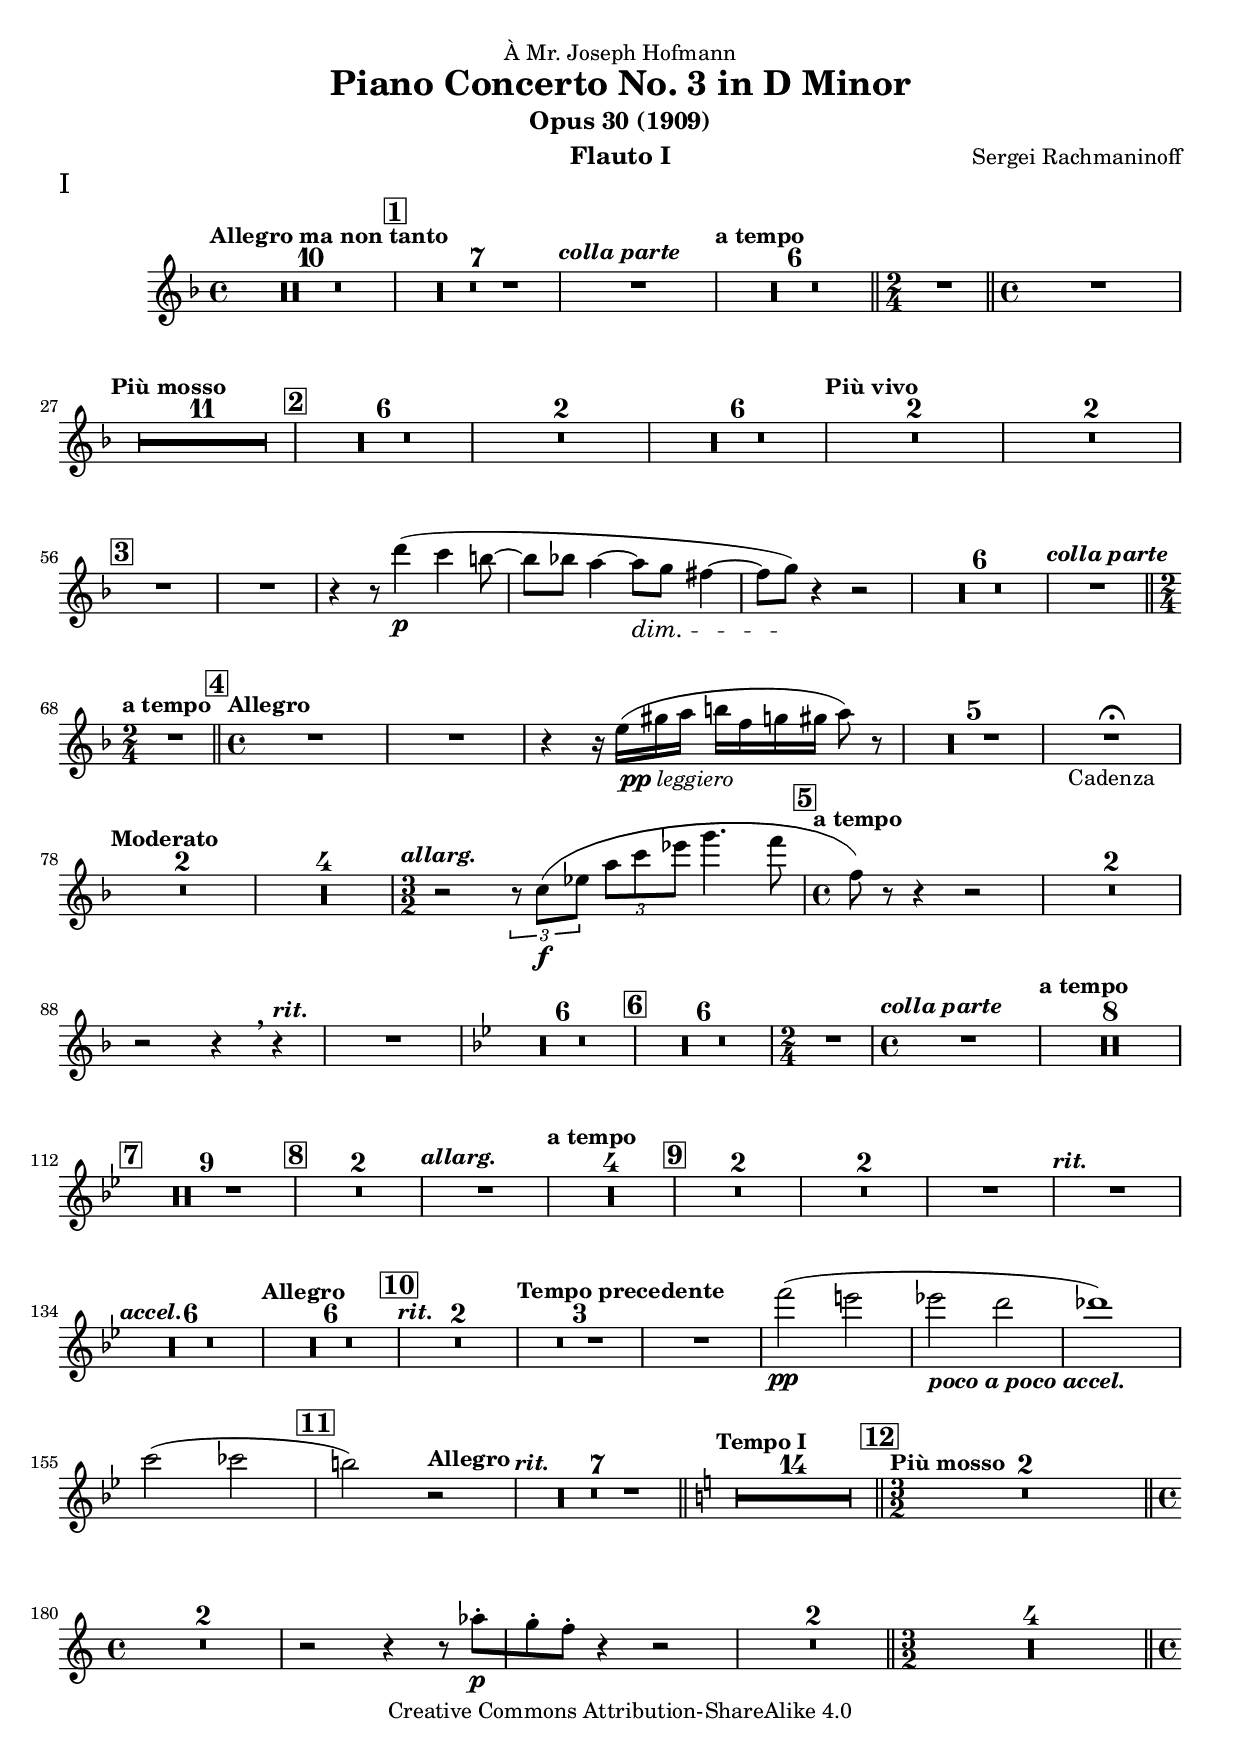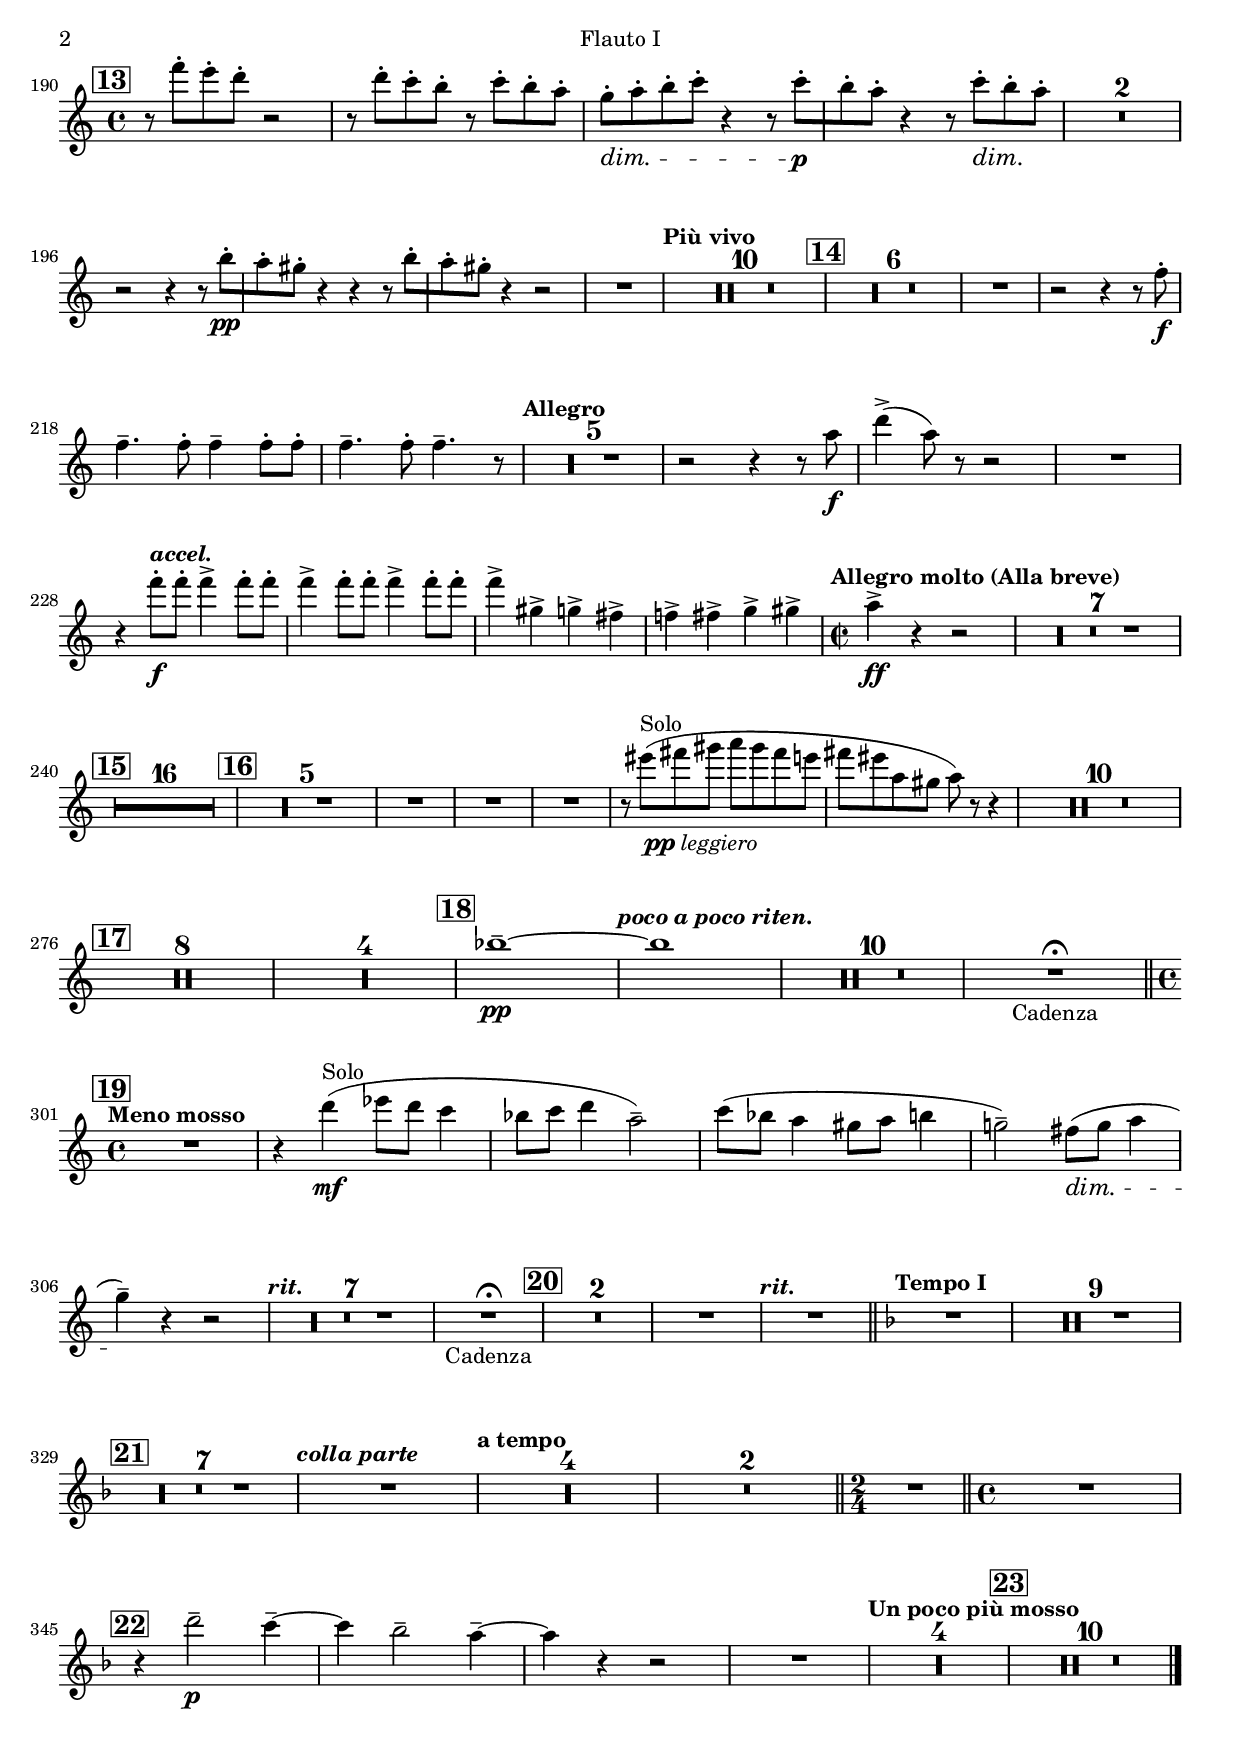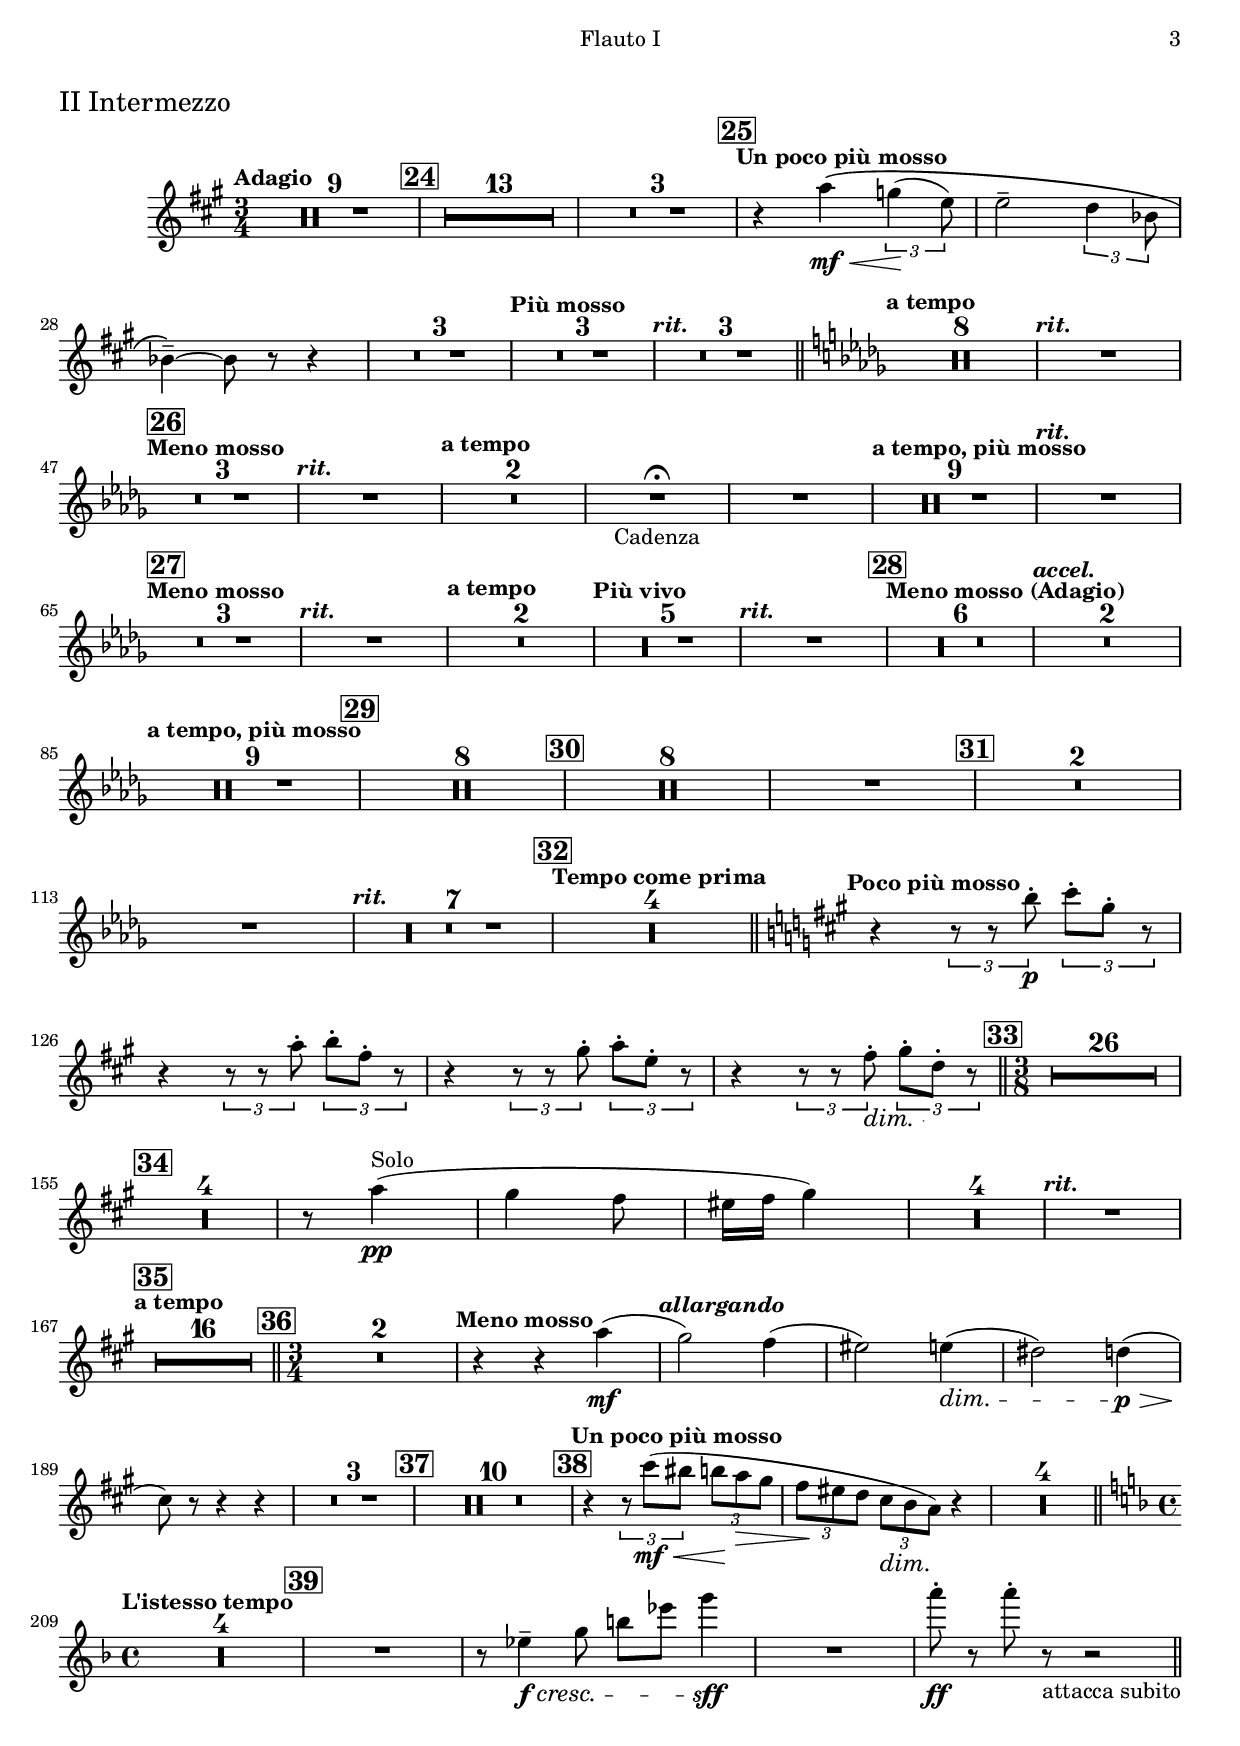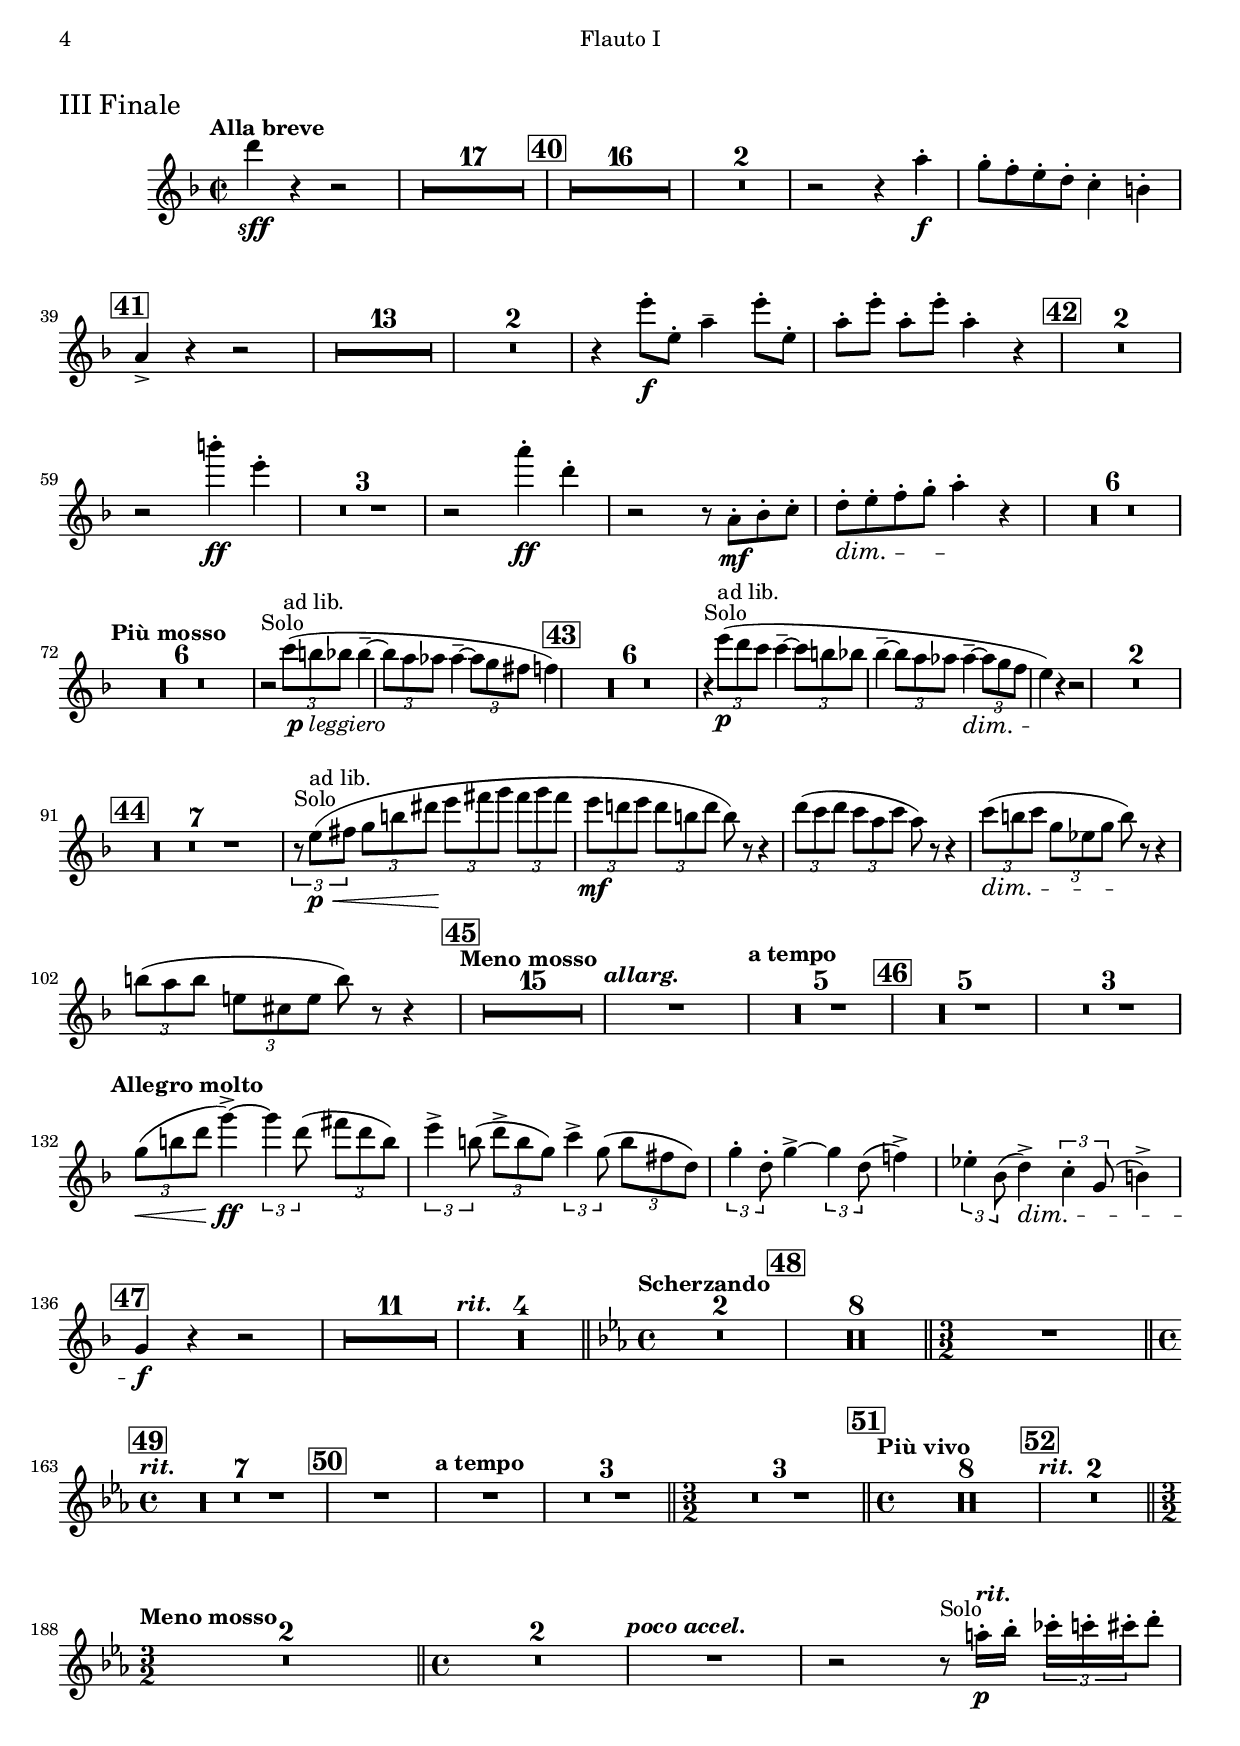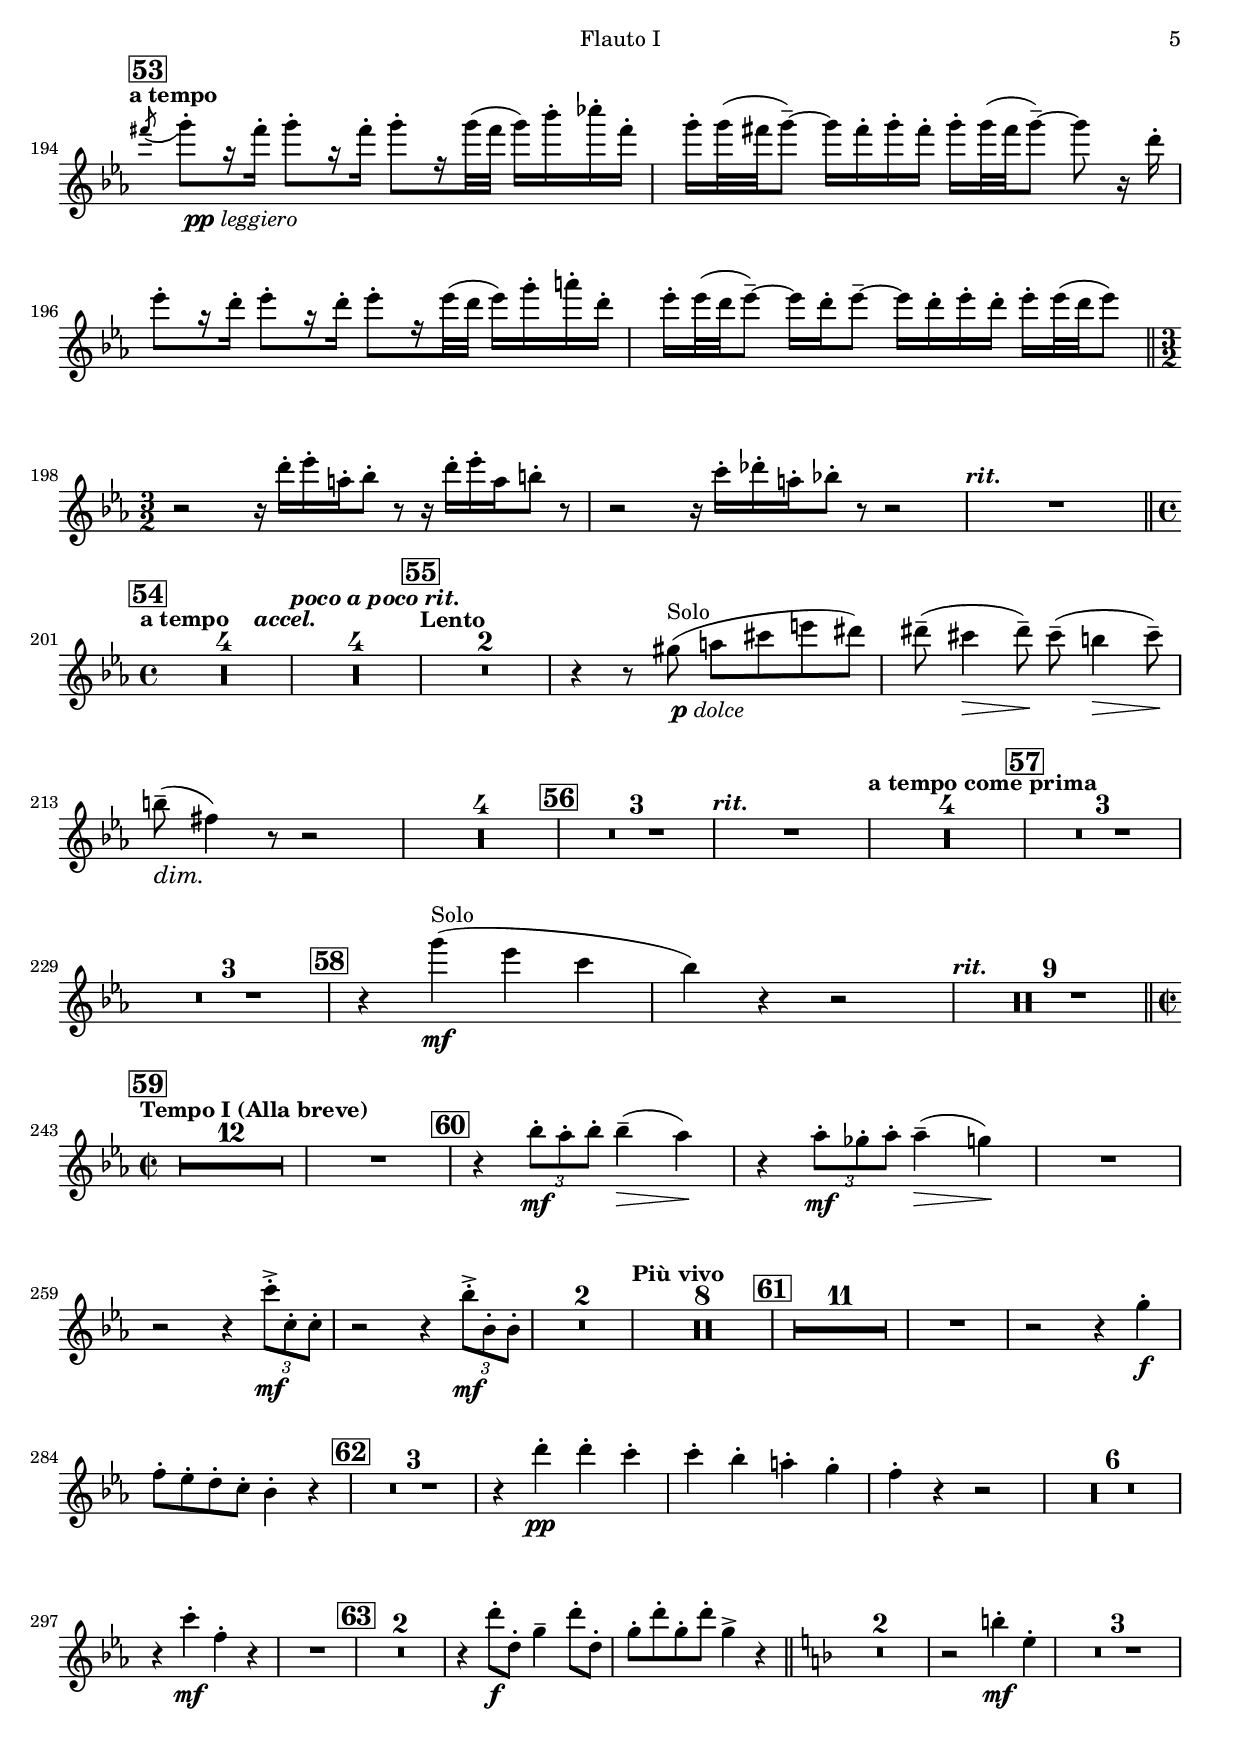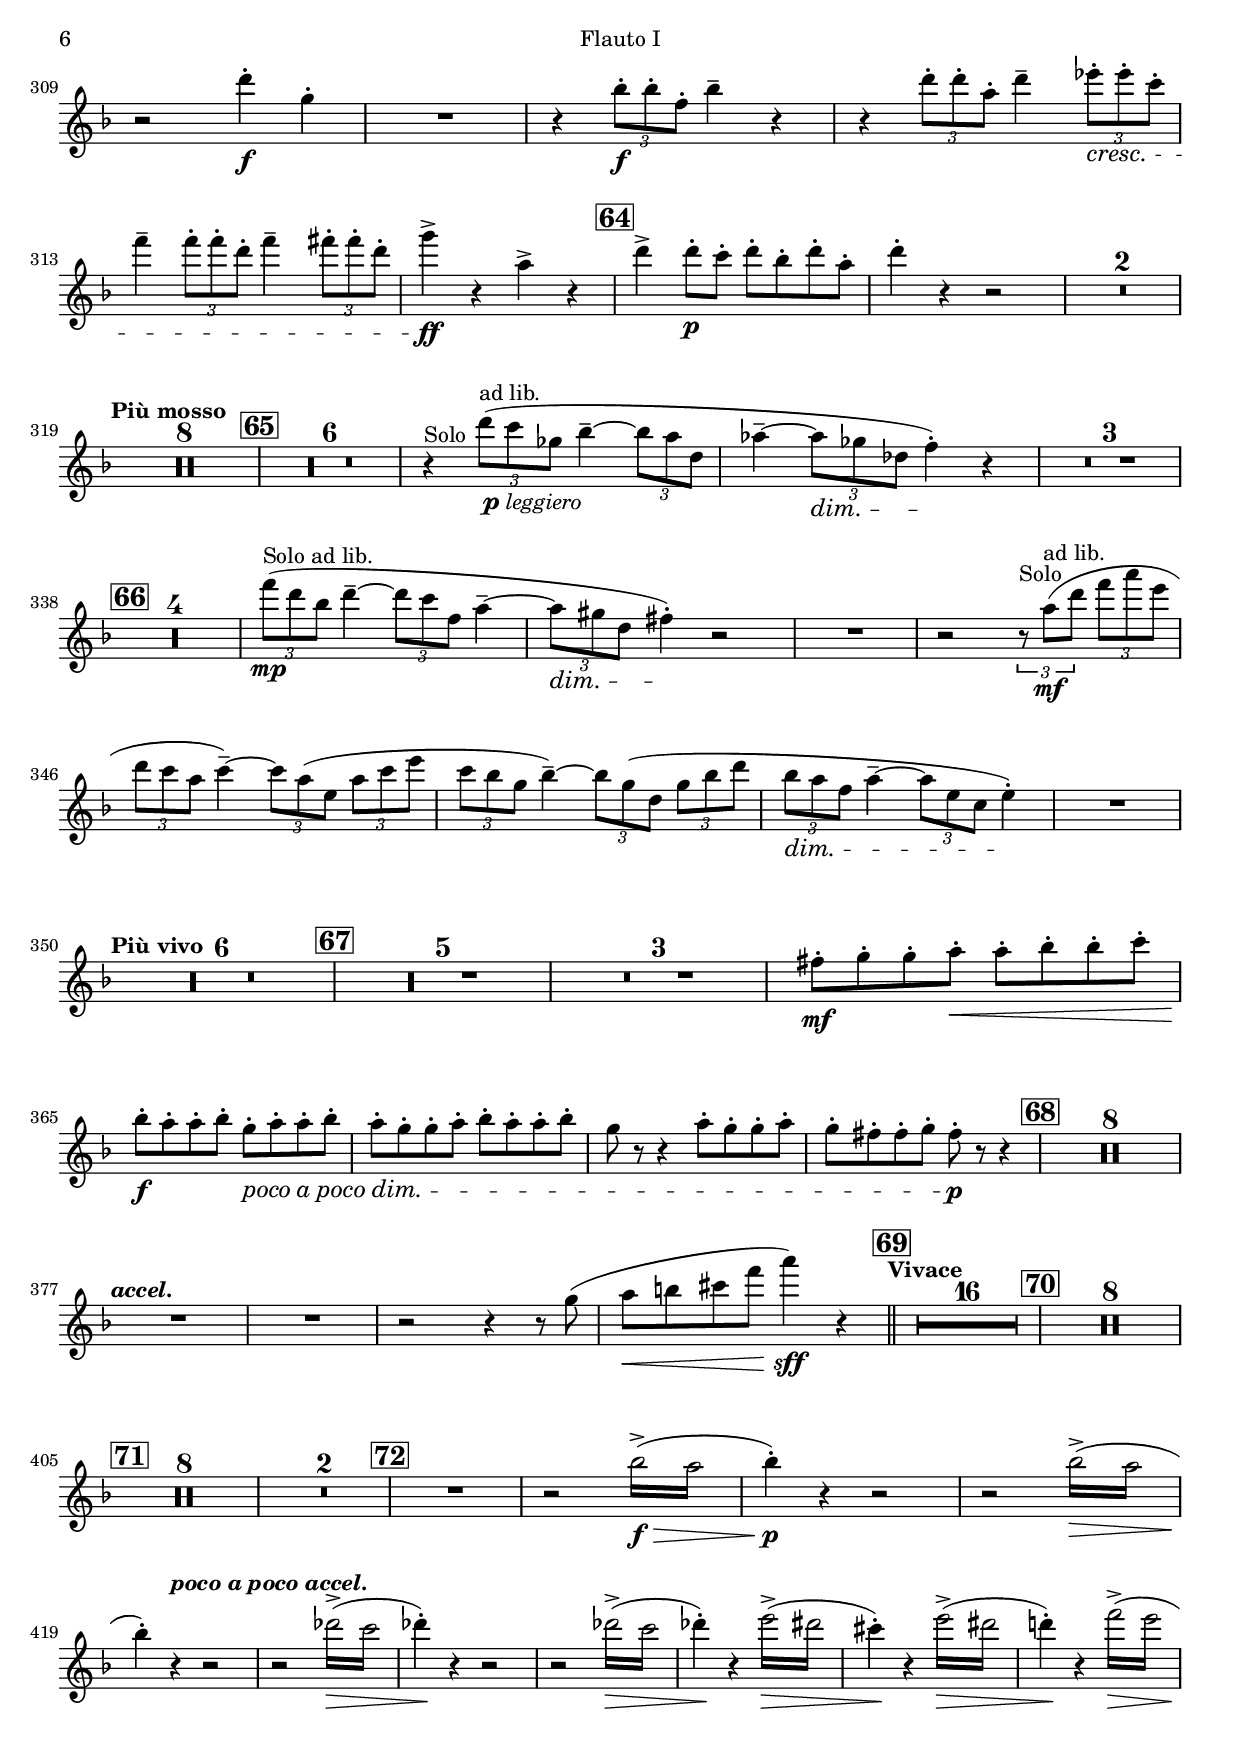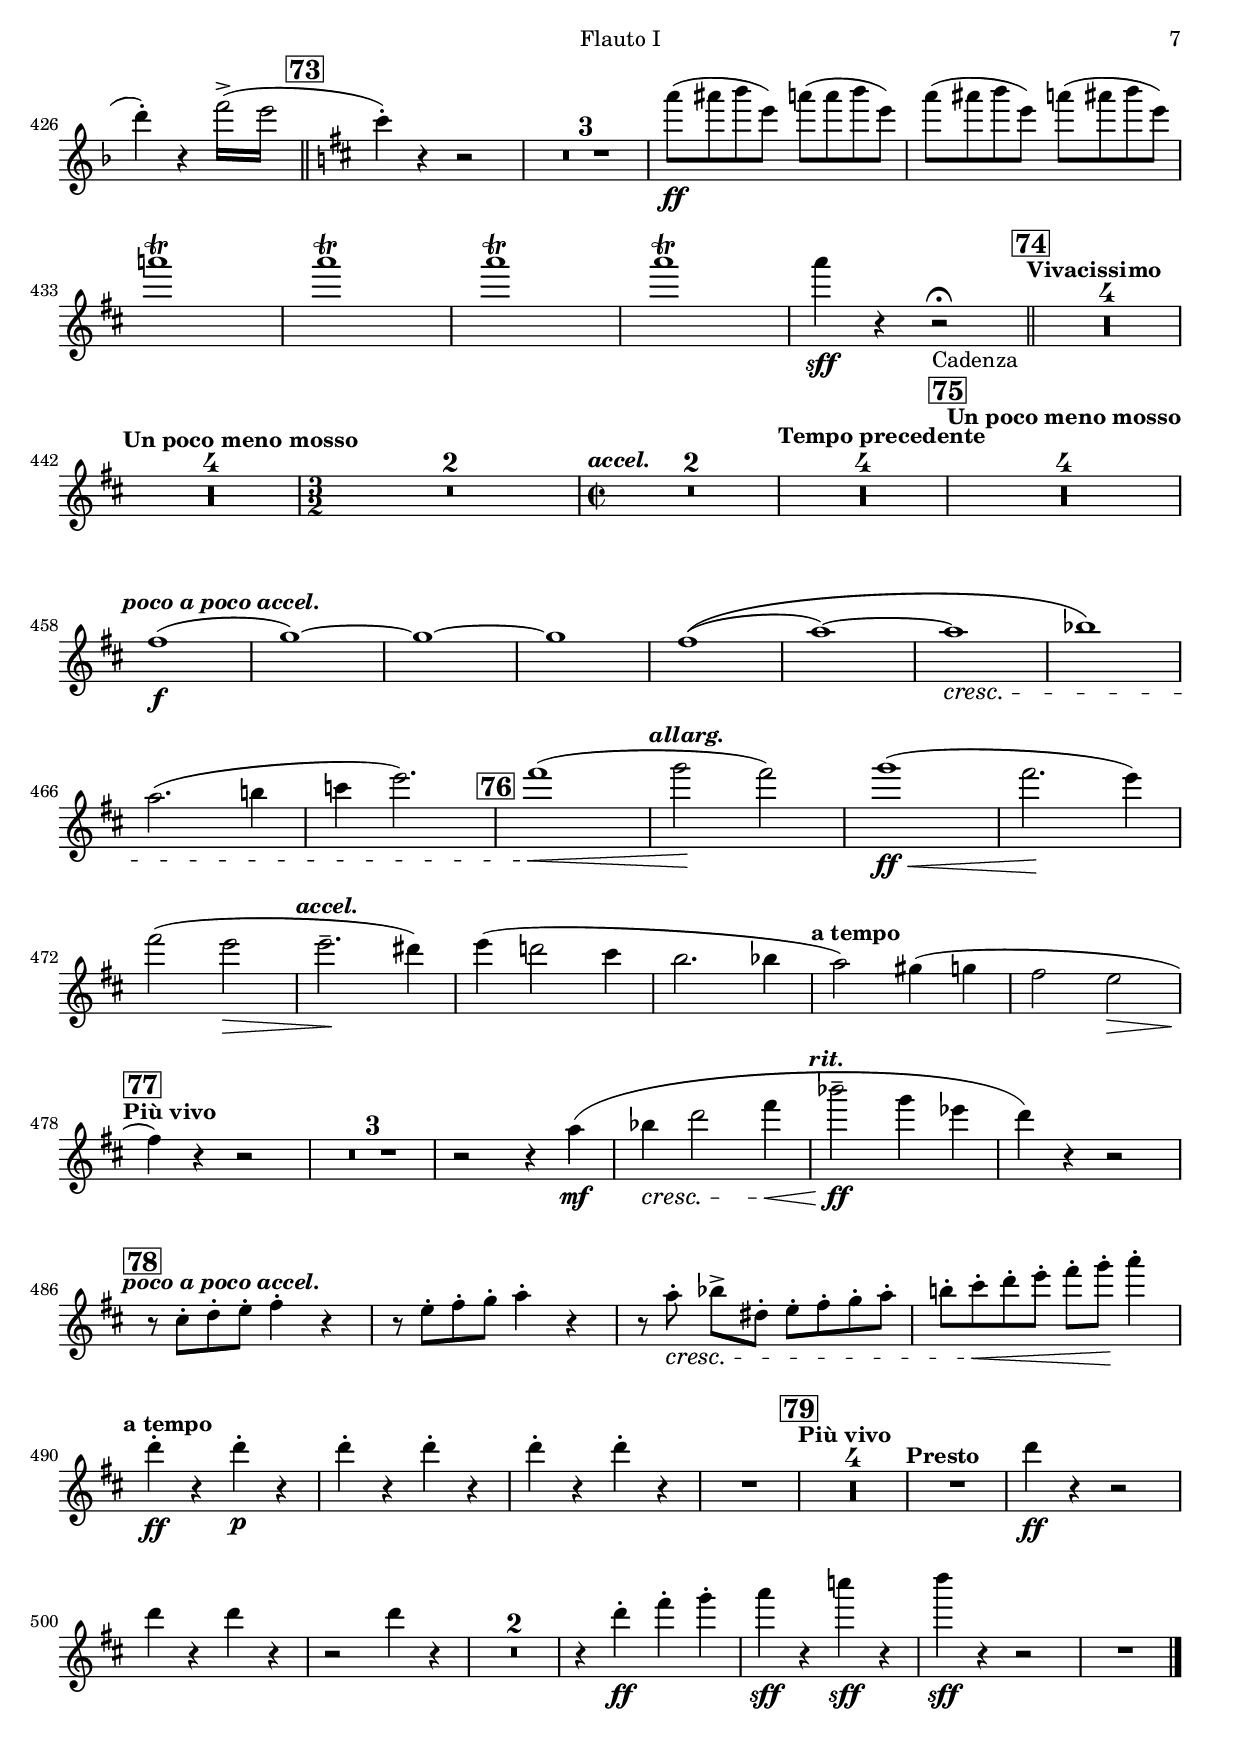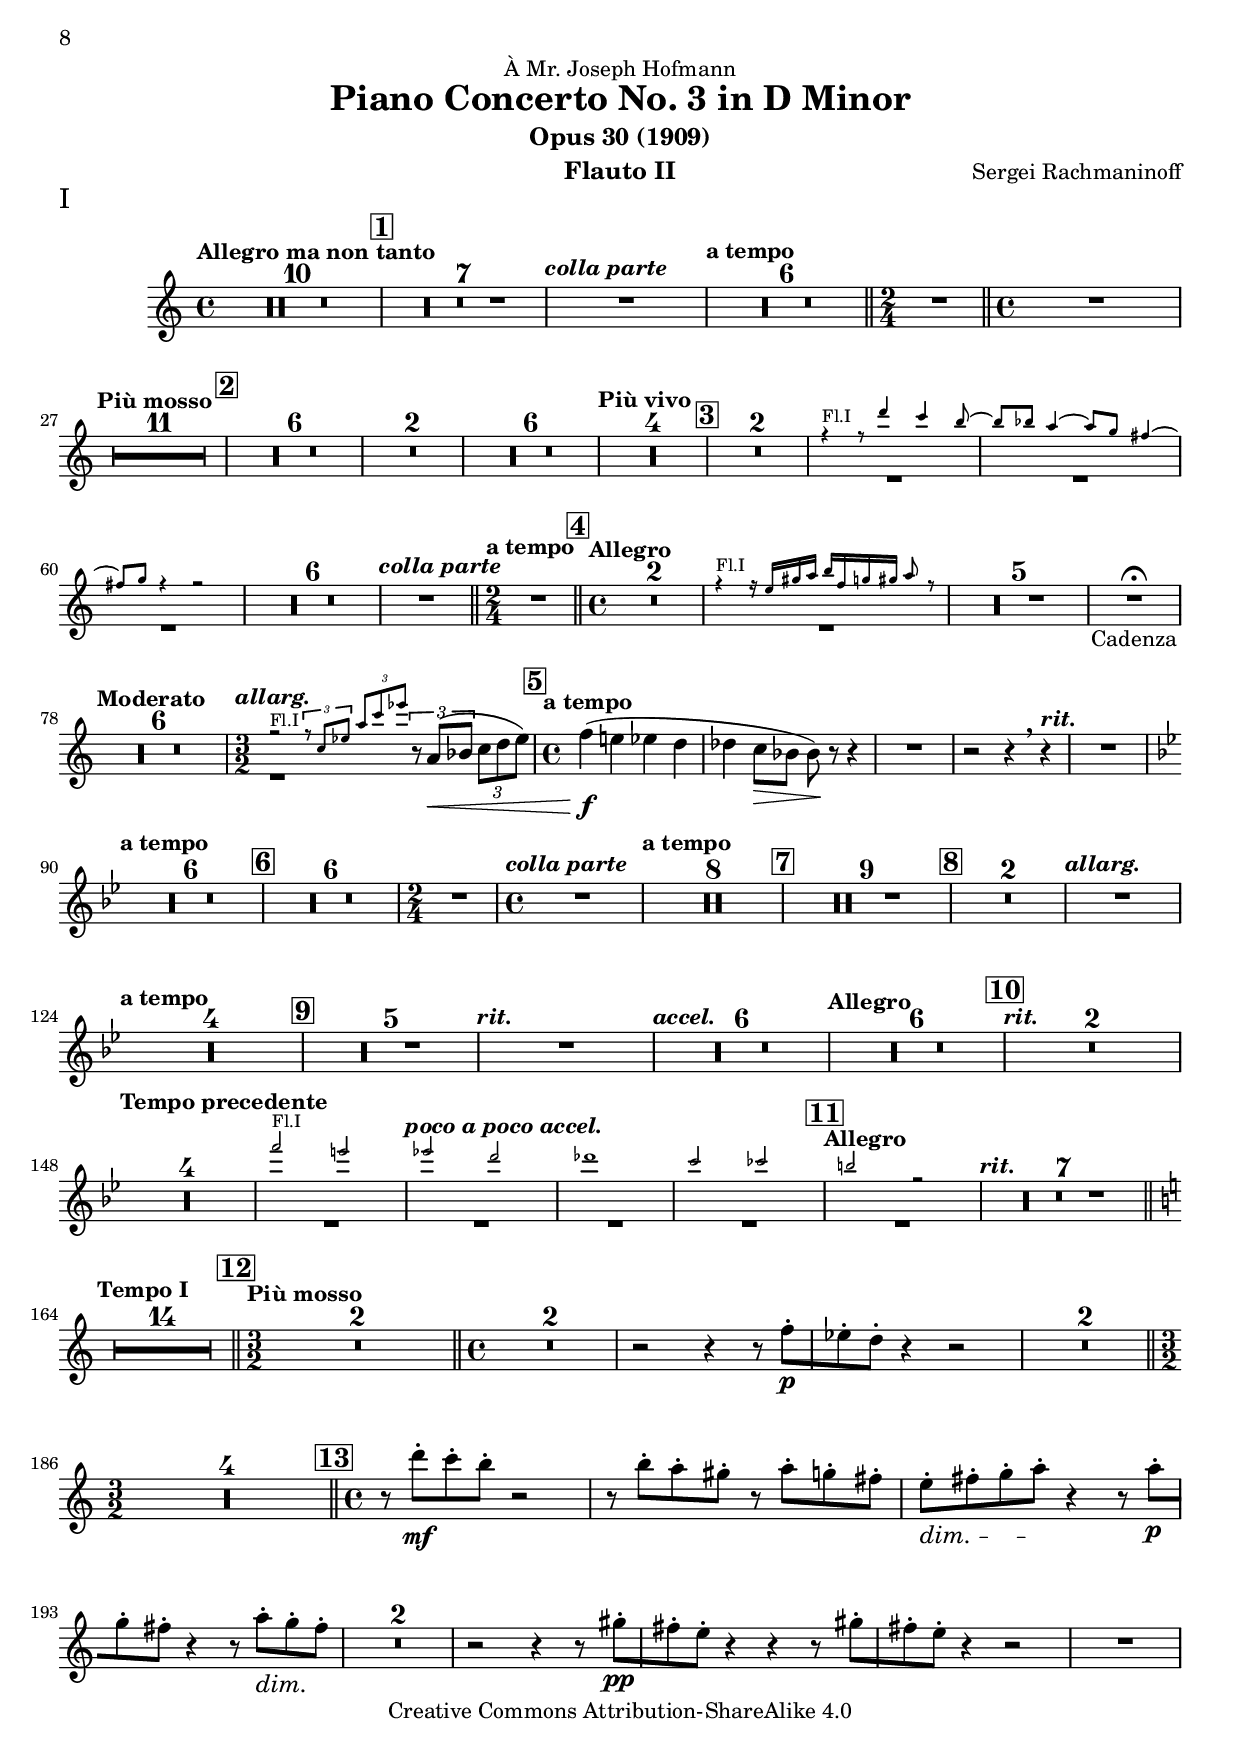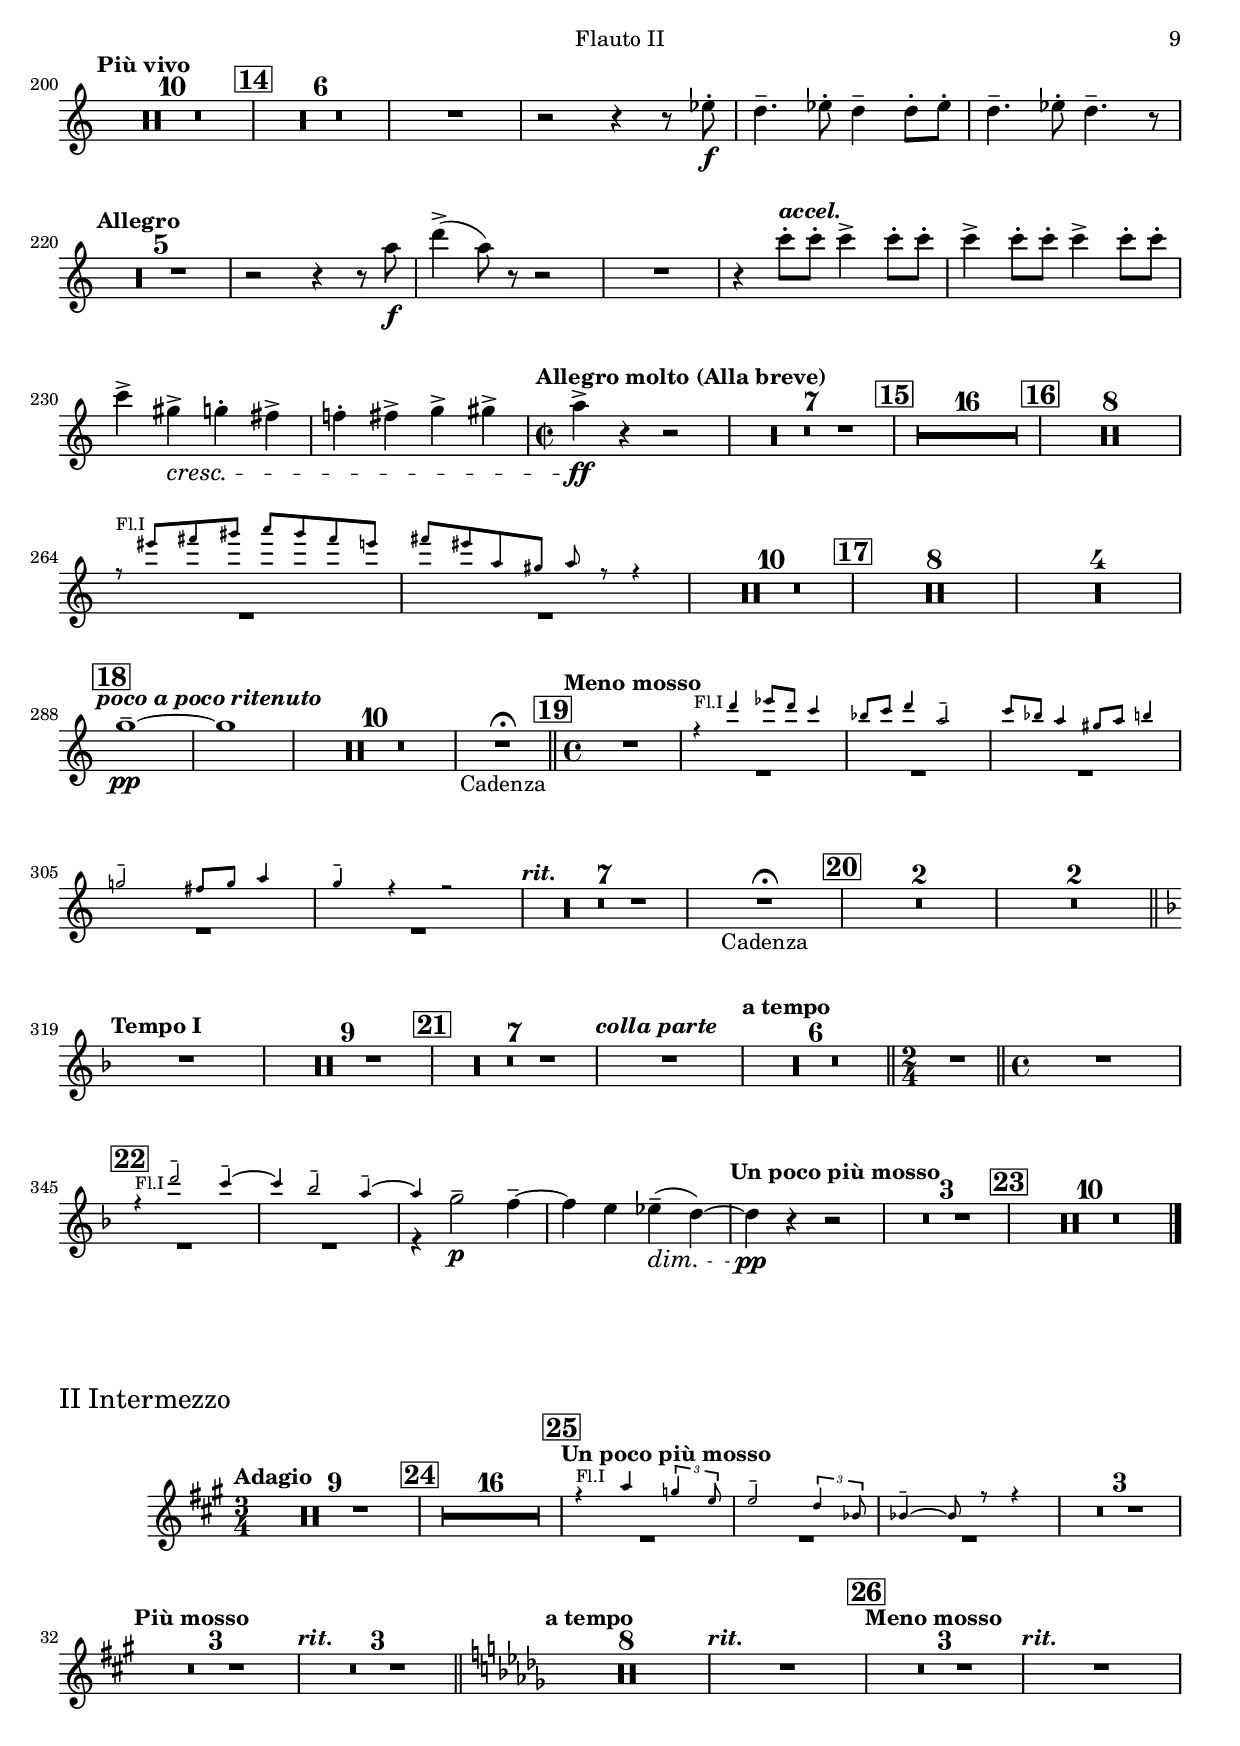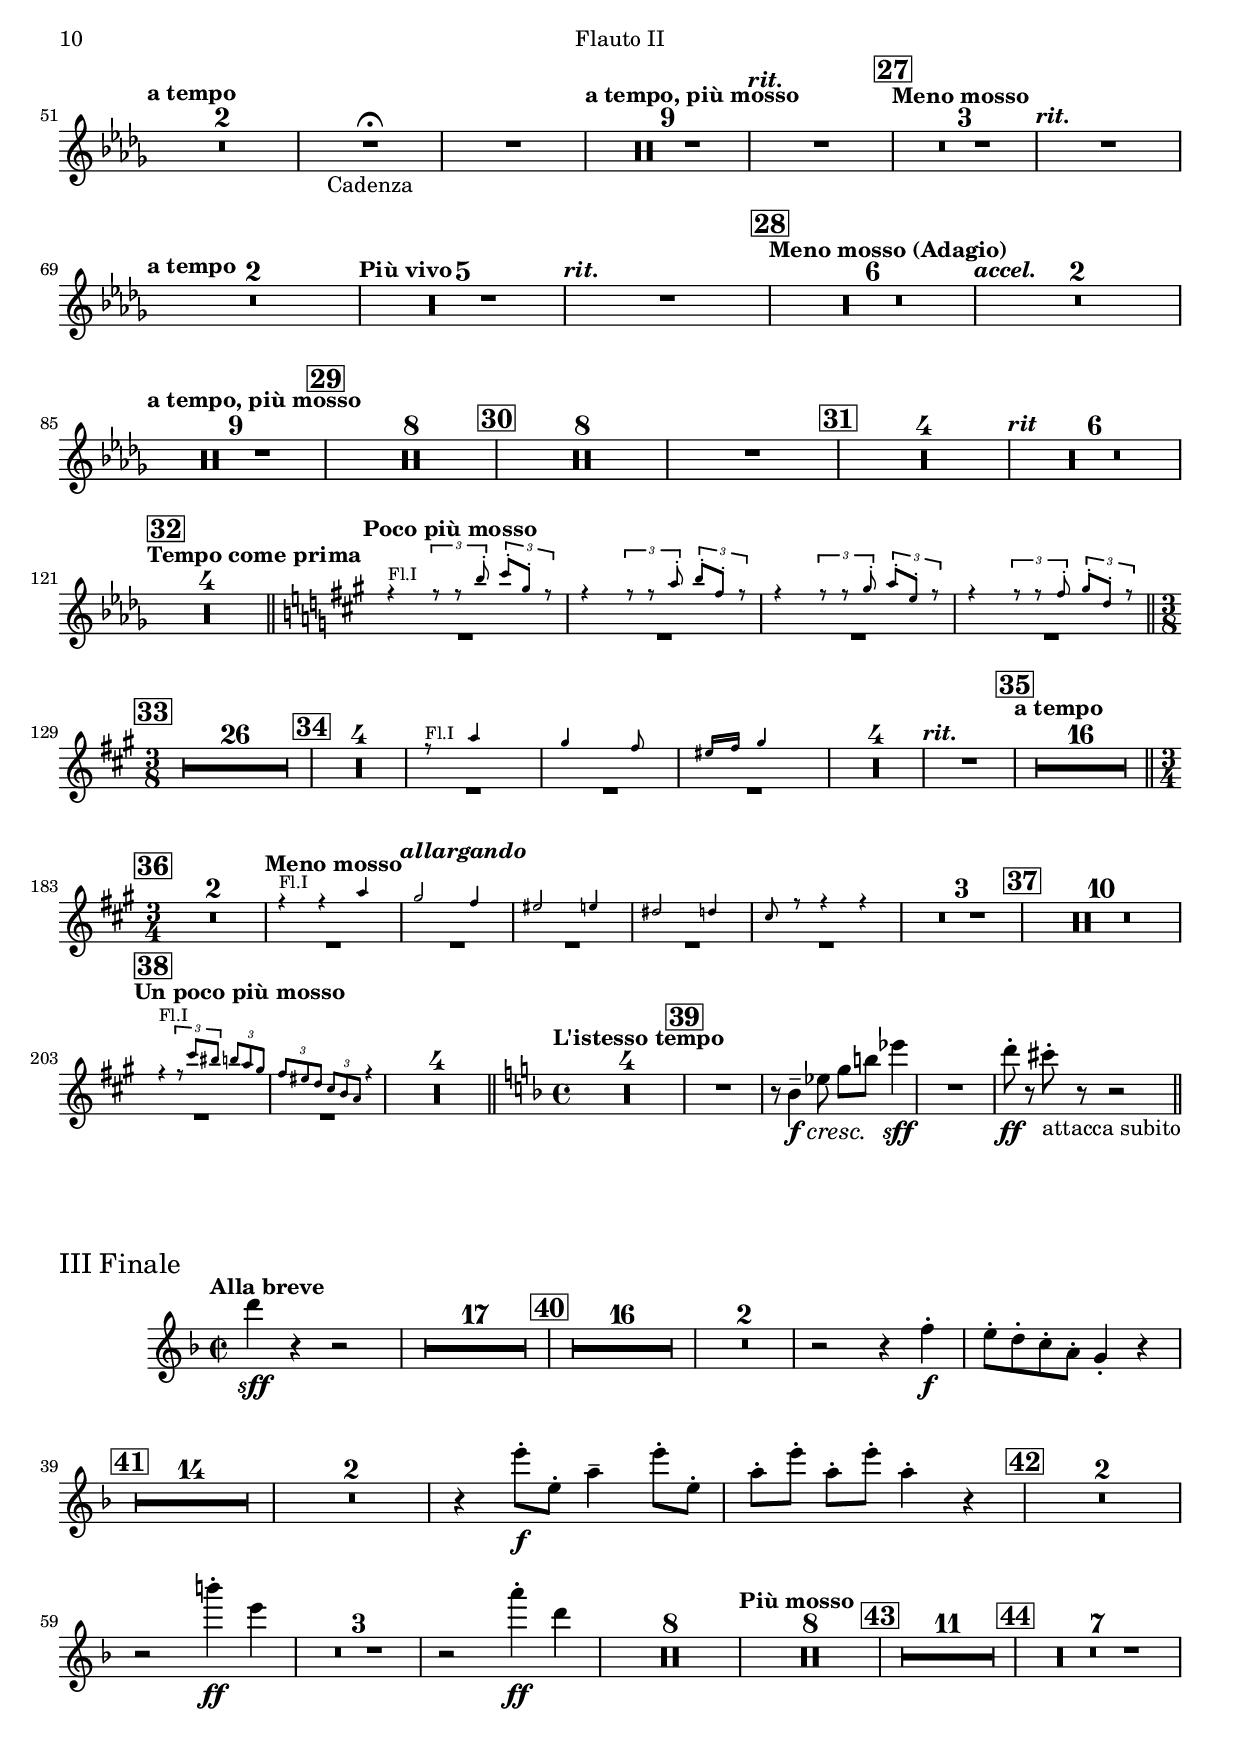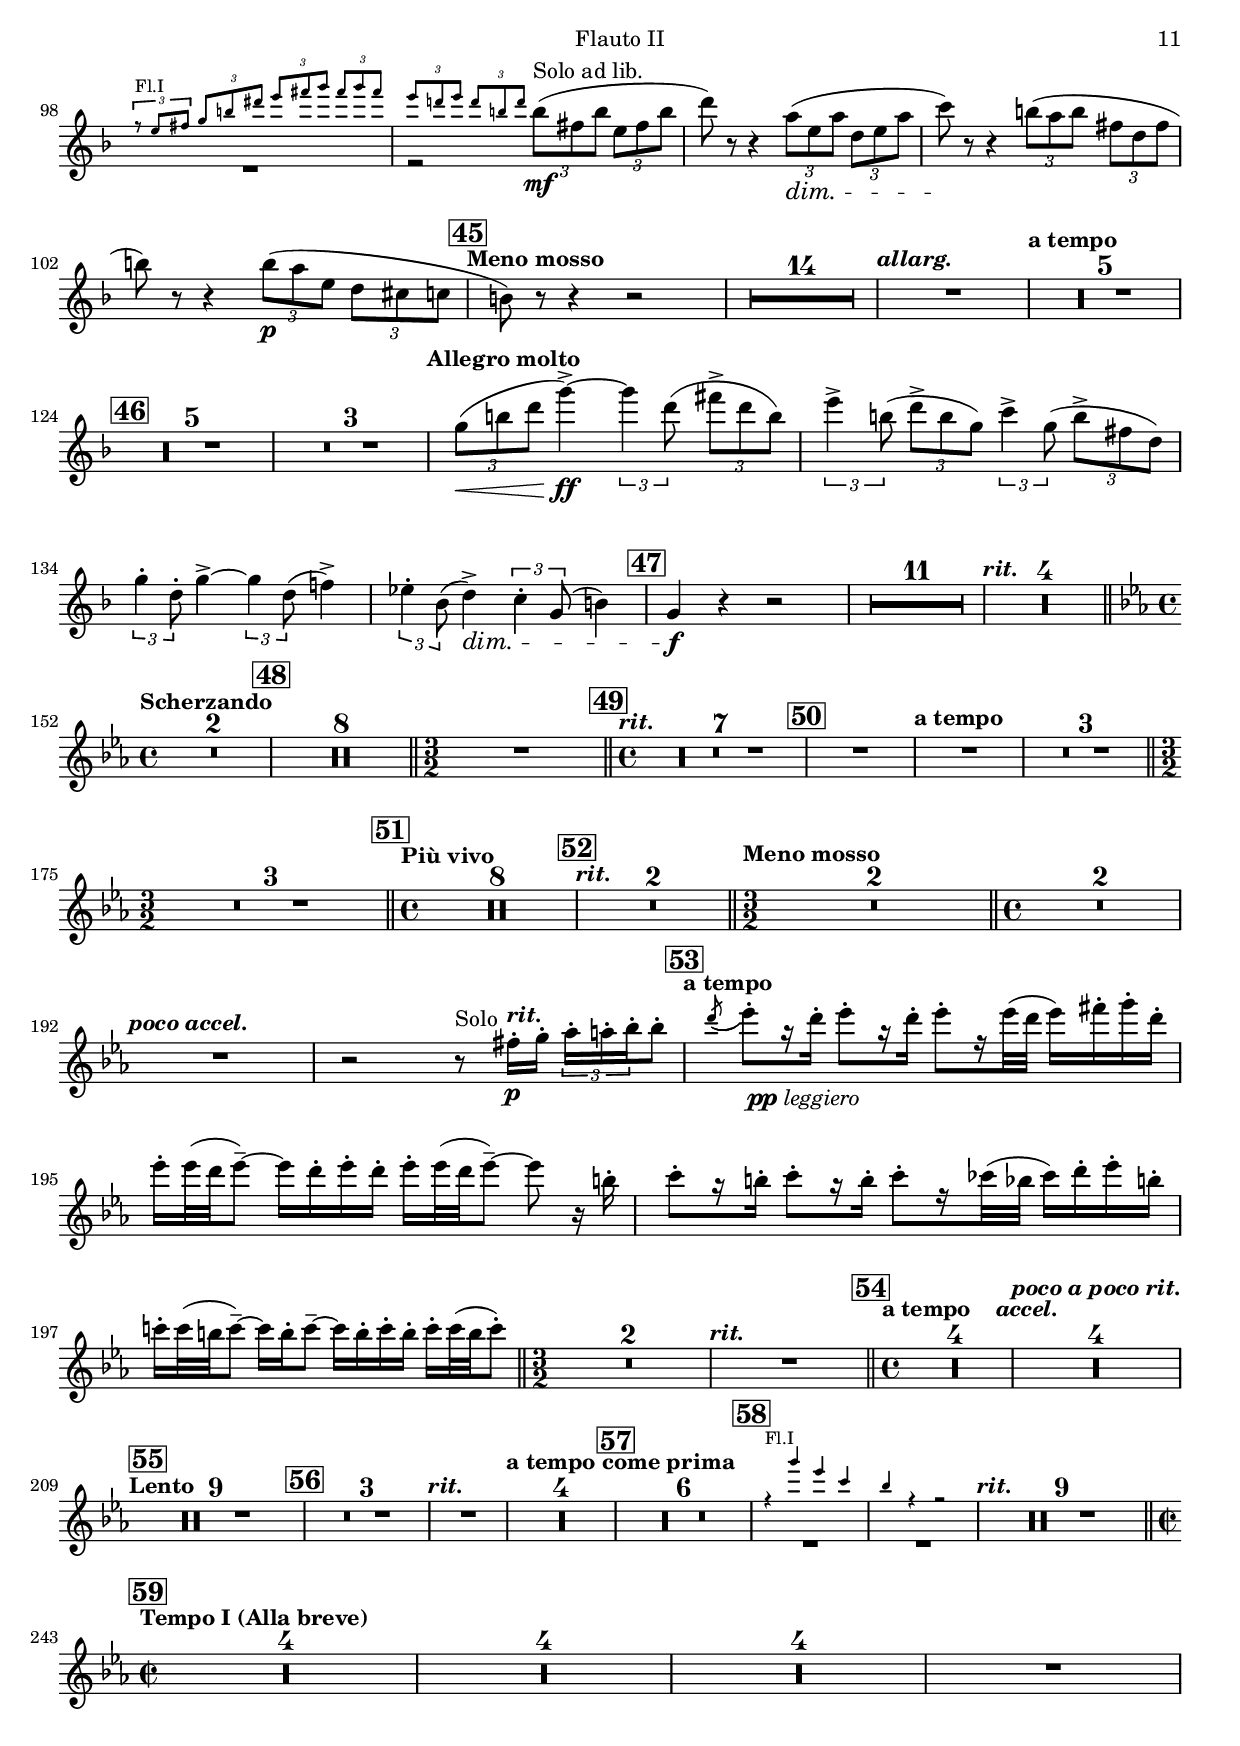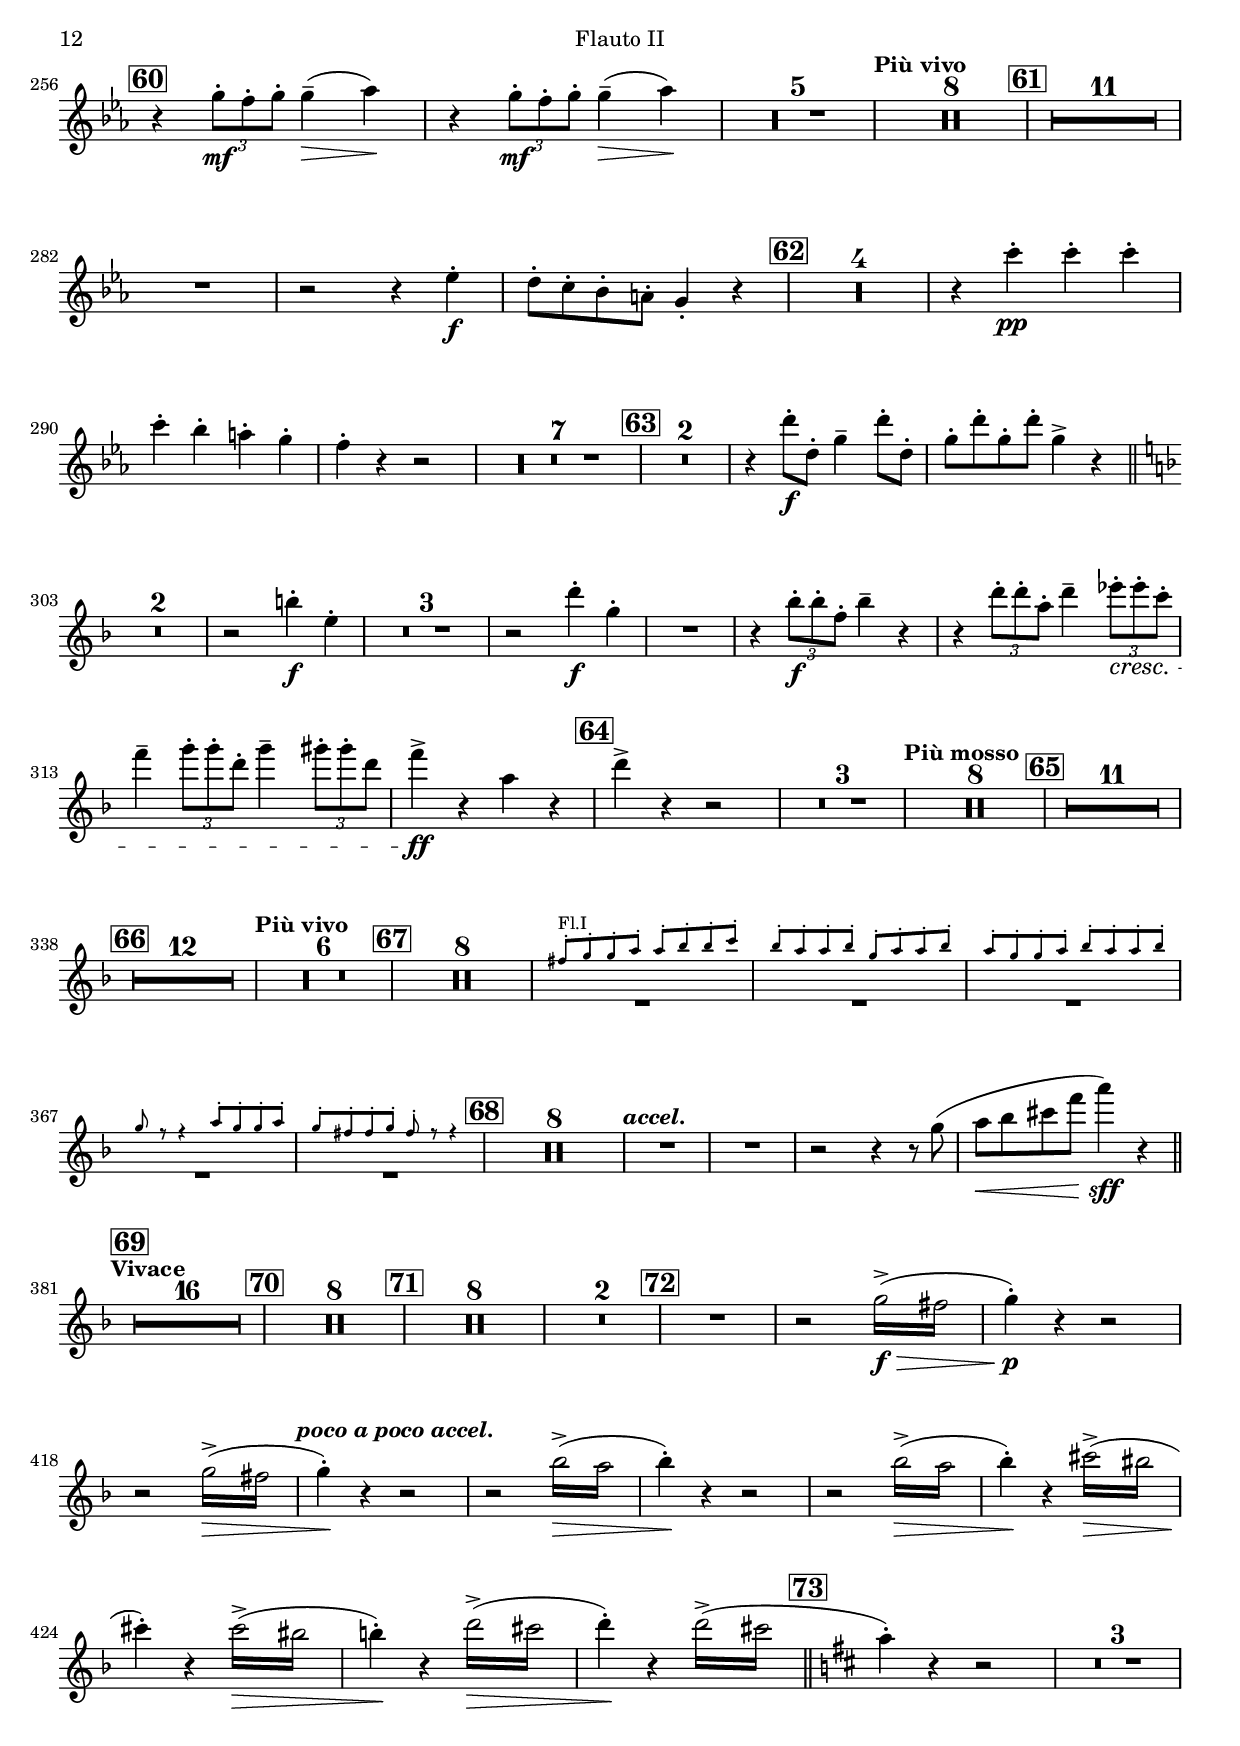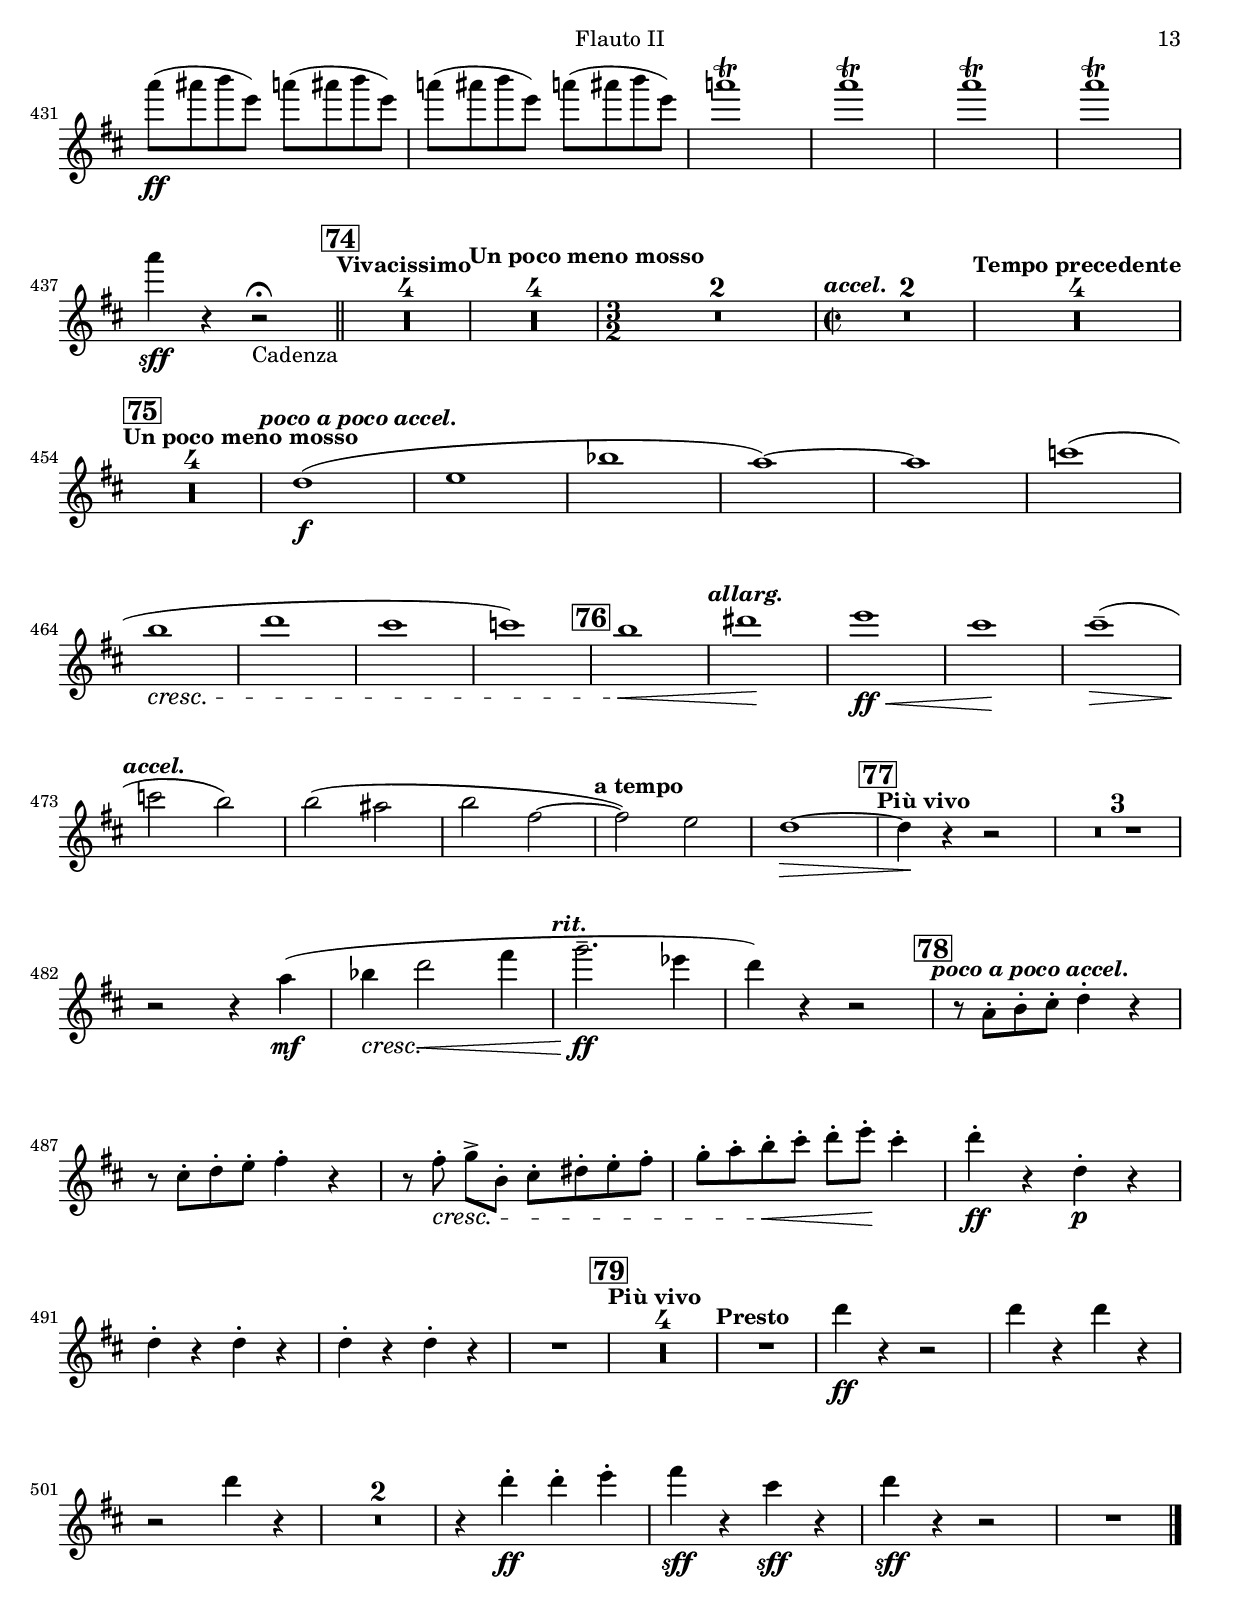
%cues:
%Oboe I
%Oboe II
%Clar. I
%Bsn. II
%Hrn I
%Viol. I
%Viol. II
%Viola
%Piano

\version "2.18.2"
\language "english"

\include "include/macros.ily"
\version "2.20.0"

pDolce = \tweak DynamicText.self-alignment-X #LEFT 
  #(make-dynamic-script (markup #:dynamic "p" #:normal-text #:italic "dolce"))

pLeg = \tweak DynamicText.self-alignment-X #LEFT 
  #(make-dynamic-script (markup #:dynamic "p" #:normal-text #:italic "leggiero"))

pCant = \tweak DynamicText.self-alignment-X #LEFT 
  #(make-dynamic-script (markup #:dynamic "p" #:normal-text #:italic "cantabile"))

pComm = \tweak DynamicText.self-alignment-X #LEFT 
  #(make-dynamic-script (markup #:dynamic "p" #:normal-text #:italic "commodo"))

pEsp = \tweak DynamicText.self-alignment-X #LEFT 
  #(make-dynamic-script (markup #:dynamic "p" #:normal-text #:italic "espress."))

pMarc = \tweak DynamicText.self-alignment-X #LEFT 
  #(make-dynamic-script (markup #:dynamic "p" #:normal-text #:italic "marcato"))

mpPMarc = \tweak DynamicText.self-alignment-X #LEFT 
  #(make-dynamic-script (markup #:dynamic "mp" #:normal-text #:italic "poco marc."))


pBenTen = \tweak DynamicText.self-alignment-X #LEFT 
  #(make-dynamic-script (markup #:dynamic "p" #:normal-text #:italic "ben tenuto"))



pPMarc = \tweak DynamicText.self-alignment-X #LEFT 
  #(make-dynamic-script (markup #:dynamic "p" #:normal-text #:italic "poco marcato"))

ppDolce = \tweak DynamicText.self-alignment-X #LEFT 
  #(make-dynamic-script (markup #:dynamic "pp" #:normal-text #:italic "dolce"))

ppLeg = \tweak DynamicText.self-alignment-X #LEFT 
  #(make-dynamic-script (markup #:dynamic "pp" #:normal-text #:italic "leggiero"))
pppLeg = \tweak DynamicText.self-alignment-X #LEFT 
  #(make-dynamic-script (markup #:dynamic "ppp" #:normal-text #:italic "leggiero"))


sempreP = \tweak DynamicText.self-alignment-X #LEFT 
  #(make-dynamic-script (markup #:normal-text #:italic "sempre" #:dynamic "p" ))

semprePP = \tweak DynamicText.self-alignment-X #LEFT 
  #(make-dynamic-script (markup #:normal-text #:italic "sempre" #:dynamic "pp" ))

mfCant = \tweak DynamicText.self-alignment-X #LEFT 
  #(make-dynamic-script (markup #:dynamic "mf" #:normal-text #:italic "cantabile"))

mfMarc = \tweak DynamicText.self-alignment-X #LEFT 
  #(make-dynamic-script (markup #:dynamic "mf" #:normal-text #:italic "marcato"))

fCant = \tweak DynamicText.self-alignment-X #LEFT 
  #(make-dynamic-script (markup #:dynamic "f" #:normal-text #:italic "cantabile"))

fPes = \tweak DynamicText.self-alignment-X #LEFT 
  #(make-dynamic-script (markup #:dynamic "f" #:normal-text #:italic "pesante"))

fMarc = \tweak DynamicText.self-alignment-X #LEFT 
  #(make-dynamic-script (markup #:dynamic "f" #:normal-text #:italic "marcato"))
fMMarc = \tweak DynamicText.self-alignment-X #LEFT 
  #(make-dynamic-script (markup #:dynamic "f" #:normal-text #:italic "molto marc."))


ffMMarc = \tweak DynamicText.self-alignment-X #LEFT 
  #(make-dynamic-script (markup #:dynamic "ff" #:normal-text #:italic "molto marc."))

ffBenTen = \tweak DynamicText.self-alignment-X #LEFT 
  #(make-dynamic-script (markup #:dynamic "ff" #:normal-text #:italic "ben tenuto"))


%midi volumes
#(set! absolute-volume-alist
   (append
     '(
       ("pDolce"    . 0.55)
       ("pLeg"      . 0.55)
       ("pCant"     . 0.55)
       ("pEsp"      . 0.55)
       ("pMarc"     . 0.55)
       ("pPMarc"    . 0.55)
       ("pComm"     . 0.55)
       ("pBenTen"   . 0.55)
       ("sempreP"   . 0.55)
       ("ppDolce"   . 0.49)
       ("ppLeg"     . 0.49)
       ("pppLeg"    . 0.42)
       ("semprePP"  . 0.49)
       ("mpPMarc"   . 0.61)
       ("mfCant"    . 0.68)
       ("mfMarc"    . 0.68)
       ("fPes"      . 0.75)
       ("fCant"     . 0.75)
       ("fMarc"     . 0.75)
       ("fMMarc"    . 0.75)
       ("ffMMarc"   . 0.80)
       ("ffBenTen"  . 0.80)
       )
     absolute-volume-alist))


% equalizer, usin in midi driver
#(define my-equalizer-alist '())

#(set! my-equalizer-alist
   (append
    '(
       ("flute"     .   (0.1 . 0.9))
       ("oboe"      .   (0.1 . 0.8))
       ("clarinet"  .   (0.1 . 0.7))
       ("bassoon"   .   (0.2 . 0.9))
       ("french horn" . (0.2 . 0.9))
       ("trumpet"     . (0.2 . 0.8))
       ("trombone"    . (0.2 . 0.8))
       ("tuba"        . (0.2 . 0.9))
       ("timpani"     . (0.1 . 0.8))
       ("acoustic grand" . (0.35 . 1.0))
       ("string ensemble 1" . (0.1 . 0.6))
       ("pizzicato strings" . (0.2 . 0.7)))
    my-equalizer-alist))

#(define (my-equalizer s)
   (let ((entry (assoc s my-equalizer-alist)))
     (if entry
       (cdr entry))))

\include "include/functions.ily"

FlOneI=\relative c'{
  \commonConductor
  \clef treble
  \key d \minor
  \tempo "Allegro ma non tanto"
  R1 * 10 \mark\default |
  R1 * 7 |
  \tempo \markup{\italic "colla parte"} R1 |
  \tempo "a tempo" R1 * 6 \bar "||"
  \time 2/4 R2 \bar "||"
  \time 4/4 R1 \mbreak |
  \tempo "Più mosso" R1 * 11 \mark\default |
  R1 * 6 |
  % \cueDuring #"OboeOne" #UP
  {R1 * 2 }
  R1 * 6 |
  \tempo "Più vivo"
  R1 * 2 | 
  % \cueDuring #"OboeOne" #UP
  {R1 * 2 \mark\default \mbreak | R1 } |
  R1 |
  r4 r8 d''4(\p c b8~ | b bf a4~ a8\dim g fs4~ | fs8 g)\! r4 r2 |
  R1 * 6 |
  \tempo \markup{\italic "colla parte"} R1 \mbreak \bar "||"
  \time 2/4 \tempo "a tempo" R2 \mark\default \bar "||"
  \time 4/4 \tempo "Allegro" R1 |
  % \cueDuring #"OboeOne" #UP
    {R1 | r4 r16 }
  e16\ppLeg( gs a b f g gs a8) r |
  R1 * 5 |
  % Skip cadenza here in orch. score
  R1\fermataMarkup_"Cadenza" \mbreak 
  \tempo "Moderato" R1 * 2 |
  % \cueDuring #"OboeOne" #UP
  {R1 * 4 | \time 3/2 \tempo\markup{\italic "allarg."} r2 }
  \tuplet 3/2 4 {r8 c,\f( ef a[ c ef]} g4. f8 \mark\default |
  \time 4/4 \tempo "a tempo" f,) r r4 r2 |
  R1 * 2 \mbreak |
  r2 r4\breathe \tempo\markup{\italic "rit."} r4 |
  R1 |
  \key g \minor R1 * 6 \mark\default |
  R1 * 6 |
  \time 2/4 R2 |
  \time 4/4 \tempo\markup{\italic "colla parte"} R1 |
  \tempo "a tempo" R1 * 8 \mark\default \mbreak |
  R1 * 9 \mark\default |
  R1 * 2 |
  \tempo\markup{\italic "allarg."} R1 |
  \tempo "a tempo" R1 * 4 \mark\default |
  R1 * 2 |
  % \cueDuring #"OboeOne" #UP
    {R1 * 2}
  % \cueDuring #"ClarOne" #DOWN
    {R1 |\tempo\markup{\italic "rit."} R1 } \mbreak |
  \tempo\markup{\italic "accel."} R1 * 6 |
  \tempo "Allegro" R1 * 6 \mark\default |
  \tempo\markup{\italic "rit."} R1 * 2 |
  \tempo "Tempo precedente" R1 * 3 |
  % \cueDuring #"OboeOne" #UP
    {R1} |
  f'2(\pp e | ef_\markup{\bold\italic "poco a poco accel."} d| df1) \mbreak |
  c2( cf \mark\default | b)\tempo "Allegro" r |
 \tempo\markup{\italic "rit."} R1 * 7 \bar "||"
 \key a \minor \tempo "Tempo I" R1 * 14 \mark\default \bar "||" 
 \time 3/2 \tempo "Più mosso" R1. * 2 \mbreak \bar "||"
 \time 4/4 
  % \cueDuringwithClef #"BsnTwo" #UP #"treble"
  {\time 4/4 R1 * 2 | r2 }
  r4 r8 af-.[\p | g-. f-.] r4 r2 |
  R1 * 2 \bar "||"
  \time 3/2 R1.* 4 \mark\default \mpbreak \bar "||"
  \time 4/4 r8 f'-. e-. d-. r2 |
  r8 d-. c-. b-. r c-. b-. a-. |
  g-.\dim a-. b-. c-. r4 r8 c-.[\p
  b-. a-.] r4 r8 c-.\dim[ b-. a-.]\! |
  R1 * 2 \mbreak | 
  r2 r4 r8 b-.[\pp | a-. gs-.] r4 r r8 b-.[ | a-. gs-.] r4 r2 | R1 |
  \tempo "Più vivo" R1 * 10 \mark\default | 
  R1 * 6 |
 % \cueDuring #"OboeOne" #UP
  {R1 | r2 r4 }
  r8 f-.\f \mbreak |
  f4.-- f8-. f4-- f8-. f-. | f4.-- f8-. f4.-- r8 |
  \tempo "Allegro" R1 * 5 |
  r2 r4 r8 a\f | d4(-> a8) r r2 | R1 \mbreak |
  r4 \tempo\markup{\italic "accel."} f'8-.\f f-. f4-> f8-. f-. |
  f4-> f8-. f-. f4-> f8-. f-. |
  f4-> gs,-> g-> fs-> | f-> fs-> g-> gs->|
  \time 2/2 \tempo "Allegro molto (Alla breve)"
  a->\ff r r2 | R1 * 7 \mark\default \mbreak |
  R1 * 16 \mark\default |
  R1 * 5 |
  % \cueDuring #"ViolOne" #UP
  {R1} |
  R1 |
  % \cueDuring #"ViolOne" #UP
  {R1} |
  r8 es'(\ppLeg^"Solo" fs gs a gs fs e |
  fs es a, gs a) r r4 |
  R1 * 10 \mark\default \mbreak |
  R1 * 8 |
  % \cueDuring #"Piano" #UP
  {R1*4} \mark\default |
  bf1--\pp~ \tempo\markup{\italic "poco a poco riten."} | bf |
  R1 * 10 |
  % Skip cadenza
  R1\fermataMarkup_"Cadenza" \mark\default \mbreak \bar "||"
  %\cueDuring #"Piano" #DOWN
  {\time 4/4 \tempo "Meno mosso" R1 | r4}
  d4(\mf^"Solo" ef8 d c4 | bf8 c d4 a2--) |
  c8( bf a4 gs8 a b4 | g2--) fs8(\dim g a4 \mbreak |
  g--)\! r r2 | \tempo\markup{\italic "rit."} R1 * 7 |
  % skip Cadenza
  R1\fermataMarkup_"Cadenza" \mark\default |
  R1 * 2 |
  %\cueDuring #"HrnOne" #DOWN
    {R1 | \tempo\markup{\italic "rit."} R1 \bar "||" \key d\minor 
    \tempo "Tempo I" R1 }
  R1 * 9 \mark\default \mbreak |
  R1 * 7 |
  \tempo\markup{\italic "colla parte"} R1 |
  \tempo "a tempo" R1 * 4 |
  %\cueDuring #ClarOne #DOWN
    {R1 * 2 \bar "||" \time 2/4 R2 \bar "||" \time 4/4 R1 \mark\default \mbreak | r4 }
  d'2--\p c4~-- | c bf2-- a4~-- | a r r2 | R1 |
  \tempo "Un poco più mosso" R1 * 4 \mark\default |
  R1 * 10 \mpbreak \bar "|."
} 

FlOneII = \relative c'{
  \commonConductor
  \clef treble
  \key fs \minor
  \time 3/4
  \tempo "Adagio"
  R2. * 9 \mark #24 |
  R2. * 13 |
  %\CueDuringWithClef #"Viola" #UP #"alto"
  {R2. * 3 \mark\default |\tempo "Un poco più mosso" r4 }
  a''\(\mf\< \tuplet 3/2 {g4(\! e8)} | e2-- \tuplet 3/2 {d4 bf8} \mbreak|
  bf4--\)~ bf8 r r4 | R2. * 3 |
  \tempo "Più mosso" R2. * 3 |
  \tempo\markup{\italic "rit."} R2. * 3 \bar "||"
  \key bf \minor \tempo "a tempo" R2. * 8 |
  \tempo\markup{\italic "rit."} R2. \mark\default \mbreak |
  \tempo "Meno mosso" R2. * 3 |
  \tempo\markup{\italic "rit."} R2. |
  \tempo "a tempo" R2. * 2 |
  % Skip cadenza
  R2.\fermataMarkup_"Cadenza"
  R2.
  \tempo "a tempo, più mosso" R2. * 9 |
  \tempo\markup{\italic "rit."} R2. \mark\default \mbreak |
  \tempo "Meno mosso" R2. * 3 |
  \tempo\markup{\italic "rit."} R2. |
  \tempo "a tempo" R2. * 2 |
  \tempo "Più vivo" R2. * 5 |
  \tempo\markup{\italic "rit."} R2. \mark\default |
  \tempo "Meno mosso (Adagio)" R2. * 6 |
  \tempo\markup{\italic "accel."} R2. * 2 \mbreak |
  \tempo "a tempo, più mosso" R2. * 9 \mark\default |
  R2. * 8 \mark\default |
  R2. * 8 |
  %\cueDuring  #"OboeOne" #UP
  {R2. \mark\default | R2. * 2 \mbreak | R2. } |
  \tempo\markup{\italic "rit."} R2. * 7 \mark\default | 
  %\cueDuring  #"ViolOne" #UP
  {\tempo "Tempo come prima" R2. * 4 \bar "||"
  \key fs \minor \tempo "Poco più mosso" 
  r4} \tuplet 3/2 4 {r8 r b'-.\p cs-. gs-. r} \mbreak |
  r4 \tuplet 3/2 4 {r8 r a-. b-. fs-. r} |
  r4 \tuplet 3/2 4 {r8 r gs-. a-. e-. r} |
  r4 \tuplet 3/2 4 {r8 r fs-.\dim gs-. d-.\! r} \mark\default \bar "||"
  \time 3/8 R4.*26 \mark\default \mbreak |
  %\cueDuring #"ClarOne" #DOWN
  {R4.*4 | r8}
  a'4\pp(^"Solo" | gs fs8 | es16 fs gs4) |
  R4. * 4
  \tempo\markup{\italic "rit."} R4. \mark\default \mbreak |
  \tempo "a tempo" R4.*16 \mark\default \bar "||"
  \time 3/4
  %\cueDuring #"ViolTwo" #UP
  {R2. * 2 | \tempo "Meno mosso" r4}
  r4 a\mf( |
  \tempo\markup{\italic "allargando"} gs2) fs4( |
  es2) e4(\dim |
  ds2) d4(\p\> \mbreak |
  cs8)\!r r4 r | R2. * 3 \mark\default |
  R2. * 10 \mark\default |
  \tempo "Un poco più mosso" r4 \tuplet 3/2 4 { r8 cs'\mf\<( bs b\! a\> gs |
  fs\! es d cs\dim b a\!)} r4 | R2. * 4 \mbreak \bar "||"
  \time 4/4
  \key d \minor
  \tempo "L'istesso tempo"
  R1 * 4 \mark\default |
  R1 |
  r8 ef'4\f\cresc-- g8 b ef g4\sff | R1 | a8-.\ff r a-. r_"attacca subito" r2 \mpbreak \bar "||"
} 

FlOneIII = \relative c' {
  \commonConductor
  \clef treble
  \key d \minor
  \time 2/2
  \tempo "Alla breve"
  d''4\sff r r2 | R1 * 17 \mark #40 |
  R1 * 16 |
  %\cueDuring #"ClarOne" #DOWN
  {R1 * 2 | r2 r4} a-.\f |
  g8-. f-. e-. d-. c4-. b-. \mark\default \mbreak |
  a-> r r2 | R1 * 13 |
  %\cueDuring #"OboeOne" #UP
  {R1 * 2 | r4 }
  e''8-.\f e,-. a4-- e'8-. e,-. |
  a-.[ e'-.] a,-.[ e'-.] a,4-. r \mark\default |
  R1 * 2 \mbreak |
  r2 b'4-.\ff e,-. | R1 * 3 |
  r2 a4-.\ff d,-. |
  r2 r8 a,-.\mf bf-. c-. | d\dim-. e-. f-. g-. a4-.\! r | R1 * 6 \mbreak |
  \tempo "Più mosso" R1 * 6 |
  r2^"Solo" \tuplet 3/2 {c8(\pLeg^"ad lib." b bf} bf4--~ |
  \tuplet 3/2 {bf8 a af} af4--~ \tuplet 3/2 {af8 g fs} f4) \mark\default |
  R1 * 6 |
  r4^"Solo" \tuplet 3/2 {e'8^"ad lib."\p( d  c} c4--~ \tuplet 3/2{c8 b bf} |
  bf4--~ \tuplet 3/2{bf8 a af} af4--~\dim \tuplet 3/2 {af8 g f} | e4\!) r r2 |
  R1 * 2 \mark\default \mbreak |
  R1 * 7 |
  \tuplet 3/2 4 {r8^"Solo" e8\p\<^"ad lib."([ fs] g b ds\! e[ fs g] fs g fs |
  e\mf[ d e] d b d} b) r r4 |
  \tuplet 3/2 4 {d8([ c d] c a c} a) r r4 |
  \tuplet 3/2 4 {c8\dim([ b c] g ef g} b)\! r r4 \mbreak |
  \tuplet 3/2 4 {b8([ a b] e, cs e} b') r r4 \mark\default |
  \tempo "Meno mosso" R1 * 15 |
  \tempo\markup{\italic "allarg."} R1 |
  \tempo "a tempo" R1 * 5 \mark\default |
  R1 * 5 |
  %\cueDuring #"OboeOne #UP
  {R1 * 3 } \mbreak |
  \tempo "Allegro molto"
  \tuplet 3/2 {g8\<( b d} g4)\ff->~ \tuplet 3/2 4 {g d8( fs8[ d b])} |
  \tuplet 3/2 4 {e4-> b8( d[-> b g)] c4-> g8( b[ fs d]) |
  g4-. d8-.} g4->~ \tuplet 3/2 {g d8(} f4)-> |
  \tuplet 3/2 {ef4-. bf8(} d4)->\dim \tuplet 3/2 {c4-. g8(} b4)-> \mark\default \mbreak |
  g\f r r2 | 
  R1 * 11 |
  \tempo\markup{\italic "rit."} R1 * 4 \bar "||"
  \time 4/4
  \key c \minor
  \tempo "Scherzando"
  R1 * 2 \mark\default |
  R1 * 8 \bar "||"
  \time 3/2 R1. \mark\default \mbreak \bar "||"
  \time 4/4 \tempo\markup{\italic "rit."} R1 * 7 \mark\default |
  %\cueDuring #"ViolTwo" #UP
  {R1 | \tempo "a tempo" R1}
  R1 * 3 \bar "||"
  \time 3/2 R1. * 3 \mark\default \bar "||"
  \time 4/4 \tempo "Più vivo" R1 * 8 \mark\default |
  \tempo\markup{\italic "rit."} R1 * 2 \mbreak \bar "||"
  \time 3/2 \tempo "Meno mosso" R1. * 2 \bar "||"
  \time 4/4 
  %\cueDuring #"OboeOne" #UP
  {R1 * 2 | \tempo\markup{\italic "poco accel."} R1 | r2 }
  r8^"Solo" \tempo\markup{\italic "rit."} a'16\p-. bf-. \tuplet 3/2 {cf-. c-. cs-.} d8-. \mark\default \mpbreak |
  \tempo "a tempo"
  \acciaccatura{fs} g8-.[\ppLeg r16 fs]-. g8-.[ r16 fs-.] g8-.[ r16 g32( fs] g16) bf-. cf-. fs,-. |
  g16-. g32( fs g8--)~ g16 fs-. g-. fs-. g-. g32( fs g8--)~ g r16 d-. \mbreak |
  ef8-.[ r16 d-.] ef8-.[ r16 d-.] ef8-.[ r16 ef32( d] ef16) g-. a-. d,-. |
  ef-. ef32( d ef8--)~ ef16 d-. ef8--~ ef16 d-. ef-. d-. ef-. ef32( d ef8) \mbreak \bar "||"
  \time 3/2 
  r2 r16 d-. ef-. a,-. bf8-. r r16 d-. ef-. a, b8-. r |
  r2 r16 c-. df-. a-. bf8-. r r2 | \tempo\markup{\italic "rit."} R1. \mark\default \mbreak \bar "||"
  \time 4/4 \tempo\markup{"a tempo   "\italic "accel."} R1 * 4 |
  \tempo\markup{\italic "poco a poco rit."} R1 * 4 \mark\default |
  \tempo "Lento" R1 * 2 | 
  r4 r8 gs(\pDolce^"Solo" a cs e ds) |
  ds--( cs4\> ds8--)\! cs--( b4\> cs8--)\! \mbreak |
  b--(\dim fs4)\! r8 r2 | R1 * 4 \mark\default |
  R1 * 3 | \tempo\markup{\italic "rit."} R1 | \tempo "a tempo come prima" R1 * 4 \mark\default |
  %\cueDuring #"ViolOne" #UP
  {R1 * 3\mbreak | R1 * 3 \mark\default | r4 }
  g'4\mf^"Solo"( ef c | bf) r r2 |
  \tempo\markup{\italic "rit."} R1 * 9 \mark\default \mbreak \bar "||"
  \time 2/2 \tempo "Tempo I (Alla breve)" R1 * 12 |
  %\cueDuring #"OboeOne" #UP
  {R1} \mark\default |
  r4 \tuplet 3/2 {bf8-.\mf af-. bf-.} bf4--(\> af)\!|
  r4 \tuplet 3/2 {af8-.\mf gf-. af-.} af4--(\> g)\! | R1 \mbreak |
  r2 r4 \tuplet 3/2 {c8-.->\mf c,-. c-.} |
  r2 r4 \tuplet 3/2 {bf'8-.->\mf bf,-. bf-.} | R1 * 2 |
  \tempo "Più vivo" R1 * 8 \mark\default |
  R1 * 11 |
  %\cueDuring #"OboeOne" #DOWN
  {R1 | r2 r4 } g'-.\f \mbreak |
  f8-. ef-. d-. c-. bf4-. r \mark\default |
  R1 * 3 |
  r4 d'-.\pp d-. c-. | c-. bf-. a-. g-. | f-. r r2 |
  R1 * 6 \mbreak |
  r4 c'-.\mf f,-. r | R1 \mark\default |
  R1 * 2 |
  r4 d'8-.\f d,-. g4-- d'8-. d,-. |
  g-. d'-. g,-. d'-. g,4-> r \bar "||"
  \key d \minor R1 * 2 |
  r2 b4-.\mf e,-. | R1 * 3 \mpbreak |
  r2 d'4\f-. g,-. | R1 |
  r4 \tuplet 3/2 {bf8-.\f bf-. f-.} bf4-- r |
  r4 \tuplet 3/2 {d8-. d-. a-.} d4-- \tuplet 3/2 {ef8-.\cresc ef-. c-.} \mbreak |
  f4-- \tuplet 3/2 {f8-. f-. d-.} f4-- \tuplet 3/2 {fs8-. fs-. d-.} |
  g4->\ff r a,-> r \mark\default |
  d-> d8-.\p c-. d-. bf-. d-. a-. |
  d4-. r r2 | R1 * 2 \mbreak |
  \tempo "Più mosso" R1*8 \mark\default |
  R1 * 6 |
  r4^"Solo" \tuplet 3/2 {d8\pLeg^"ad lib."( c gf} bf4--~ \tuplet 3/2 {bf8 a d,} |
  af'4--~ \tuplet 3/2 {af8\dim gf df} f4-.)\! r | R1 * 3 \mbreak \mark\default |
  R1 * 4 | \tuplet 3/2 { f'8\mp^"Solo ad lib."( d bf} d4--~ \tuplet 3/2 {d8 c f,} a4--~ |
  \tuplet 3/2 {a8\dim gs d} fs4-.)\! r2 | R1 |
  r2 \tuplet 3/2 4 {r8^"Solo" a\mf^"ad lib."( d f[ a e] \mbreak
  d c a} c4)--~ \tuplet 3/2 4 {c8[  a( e] a c e |
  c bf g} bf4)--~ \tuplet 3/2 4 {bf8[ g( d] g bf d |
  bf\dim a f} a4--~ \tuplet 3/2 {a8 e c} e4-.)\! | R1 \mbreak |
  \tempo "Più vivo" R1 * 6 \mark\default |
  R1 * 5 |
  %\cueDuring #"OboeOne" #UP
  {R1 * 3 } |
  fs8-.\mf g-. g-. a-.\< a-. bf-. bf-. c-. \mbreak |
  bf-.\f a-. a-. bf-. 
  \set decrescendoText = \markup {\italic {poco a poco dim.}}
  \set decrescendoSpanner = #'text
  g-.\> a-. a-. bf-. |
  a-. g-. g-. a-. bf-. a-. a-. bf-.
  g r r4 a8-. g-. g-. a-. |
  g-. fs-. fs-. g-. fs-.\p r r4 \mark\default |
  \unset decrescendoText
  \unset decrescendoSpanner
  R1 * 8 \mbreak |
  \tempo\markup{\italic "accel."} R1 |
  %\cueDuring #"OboeOne" #UP
  {R1 | r2 r4}
  r8 g( | a\< b cs f a4)\sff r \mark\default \bar "||"
  \tempo "Vivace" R1 * 16 \mark\default |
  R1 * 8 \mark\default \mbreak |
  R1 * 8 |
  %\cueDuring #"OboeOne" #DOWN
  {R1 * 2 \mark\default | R1 }|
  r2 \repeat tremolo 4 {bf,16->\f\>( a} | bf4-.)\p r r2 |
  r2 \repeat tremolo 4 {bf16->\>( a} \mbreak  bf4\!-.)\tempo\markup{\italic "poco a poco accel."} r r2 |
  r2 \repeat tremolo 4 {df16->\>( c} df4-.)\! r r2 |
  r2 \repeat tremolo 4 {df16->\>( c} df4-.)\! r \repeat tremolo 4 {e16->\>( ds} |
  cs4-.\!) r \repeat tremolo 4 {e16->\>( ds} |
  d4-.)\! r \repeat tremolo 4 {f16->\>( e} \mpbreak |
  d4-.)\! r \repeat tremolo 4 {f16->( e} \mark\default \bar "||"
  \key b \minor  cs4-.) r r2 |
  R1 * 3 |
  a'8(\ff as b e,) a( a b e,) |
  a( as b e,) a( as b e,) \mbreak |
  a1\trill| a\trill | a\trill | a\trill |
  a4\sff r r2\fermata_"Cadenza"
  %skip cadenza
  \mark\default \bar "||"
  \tempo "Vivacissimo" R1 * 4 \mbreak |
  \tempo "Un poco meno mosso" R1 * 4 |
  \time 3/2 R1. * 2 |
  \time 2/2 \tempo\markup{\italic "accel."} R1 * 2 |
  \tempo "Tempo precedente" R1 * 4 \mark\default |
  \tempo "Un poco meno mosso"
  %\cueDuring #"OboeOne" #UP
  {R1 * 4} \mbreak |
  \tempo\markup {\italic "poco a poco accel."} fs,1\f( |
  g)~ | g~ | g |
  fs(\( | a)~ | a\cresc | bf\) \mbreak |
  a2.( b4 | c e2.) \mark\default |
  fs1\<( |
  \tempo\markup{\italic "allarg."} g2\! fs) |
  g1(\ff\< | fs2.\! e4)\mbreak |
  fs2( e\> | \tempo\markup{\italic "accel."} e2.--\! ds4)|
  e( d2 cs4 | b2. bf4 | \tempo "a tempo" a2) gs4( g | fs2 e\> \mark\default \mbreak |
  \tempo "Più vivo" fs4)\! r r2 | R1 * 3 |
  r2 r4 a\mf( | bf\cresc d2 fs4\< |
  \tempo\markup{\italic "rit."} bf2--\ff g4 ef | d) r r2 \mark\default\mbreak |
  \tempo\markup{\italic "poco a poco accel."}
  r8 cs,-. d-. e-. fs4-. r |
  r8 e-. fs-. g-. a4-. r |
  r8 a-.\cresc bf[-> ds,-.] e-. fs-. g-. a-. |
  b-. cs-.\< d-. e-. fs-. g-.\! a4-. \mbreak | 
  \tempo "a tempo"
  d,-.\ff r d-.\p r | d-. r d-. r | d-. r d-. r | R1 \mark\default |
  \tempo "Più vivo" R1 * 4 |
  \tempo "Presto" R1 |
  d4\ff r r2 \mbreak |
  d4 r d r | r2 d4 r | R1 * 2 |
  r4 d-.\ff fs-. g-. | a\sff r c\sff r | d\sff r r2 | R1 \bar "|."
}


 
  \addQuote "FluteOneI" {\FlOneI}
  \addQuote "FluteOneII" {\FlOneII}
  \addQuote "FluteOneIII" {\FlOneIII}
%cues:

\version "2.18.2"

FlTwoI=\relative c'{
  \commonConductor
  \clef treble
  \time 4/4
  \tempo "Allegro ma non tanto"
  R1 * 10 \mark\default |
  R1 * 7 |
  \tempo\markup{\italic "colla parte"} R1 |
  \tempo "a tempo" R1 * 6 \bar "||"
  \time 2/4 R2 \bar "||"
  \time 4/4 R1 \mbreak |
  \tempo "Più mosso" R1 * 11 \mark\default |
  R1 * 6 | 
  %\cueDuring #"OboeOne" #UP
  {R1 * 2} |
  R1 * 6 |
  \tempo "Più vivo" R1 * 4 \mark\default |
  R1 * 2 |
  \cueWhile "FluteOneI" "Fl.I" #UP
  {R1 * 2 \mbreak | R1 } |
  R1 * 6 |
  \tempo\markup{\italic "colla parte"} R1 \bar "||"
  \time 2/4 \tempo "a tempo" R2 \mark\default \bar "||"
  \time 4/4 \tempo "Allegro" R1 * 2 |
  \cueWhile "FluteOneI" "Fl.I" #UP
  {R1} |
  R1 * 5 |
  R1^\fermataMarkup_"Cadenza" 
  %slip cadenza
  \mbreak |
  \tempo "Moderato" R1 * 6 |
  \time 3/2 \tempo\markup{\italic "allarg."}
  \cueWhile "FluteOneI" "Fl.I" #UP
  {r1} \tuplet 3/2 4 {r8 a'\<( bf c[ d ef])} \mark\default |
  \time 4/4 \tempo "a tempo" f4(\f e ef d | df c8\> bf bf\!) r r4 |
  R1 | r2 r4\breathe \tempo\markup {\italic "rit."} r4 | R1 \mbreak |
  \key g \minor \tempo "a tempo" R1 * 6 \mark\default | 
  R1 * 6 | \time 2/4 R2 |
  \time 4/4 \tempo\markup{\italic "colla parte"} R1 |
  \tempo "a tempo" R1 * 8 \mark\default |
  R1 * 9 \mark\default |
  R1 * 2 | \tempo\markup{\italic "allarg."} R1 \mbreak |
  \tempo "a tempo" R1 * 4 \mark\default |
  R1 * 5 |
  \tempo\markup{\italic "rit."} R1 |
  \tempo\markup{\italic "accel."} R1 * 6 |
  \tempo "Allegro" R1 * 6 \mark\default |
  \tempo\markup{\italic "rit."} R1 * 2 \mbreak |
  \tempo "Tempo precedente" R1 * 4 |
  \cueWhile "FluteOneI" "Fl.I" #UP
  {R1 | \tempo\markup{\italic "poco a poco accel."} R1 * 3 \mark\default | \tempo "Allegro" R1} |
  \tempo\markup{\italic "rit."} R1 * 7 \mbreak \bar "||"
  \key a \minor
  \tempo "Tempo I" R1 * 14 \mark\default \bar "||"
  \time 3/2 \tempo "Più mosso" R1. * 2 \bar "||"
  \time 4/4 %cueDuringWithClef #"BsnOne" #UP #"bass"
  {R1 * 2 | r2}
  r4 r8 f'-.[\p | ef-. d-.] r4 r2 | R1 * 2 \mbreak \bar "||"
  \time 3/2 R1. * 4 \mark\default \bar "||"
  \time 4/4 r8 d'-.\mf c-. b-. r2 |
  r8 b-. a-. gs-. r a-. g-. fs-. |
  e-.\dim fs-. g-. a-.\! r4 r8 a-.[\p \mbreak |
  g-. fs-.] r4 r8 a-.\dim g-. fs-.\! |
  R1 * 2 |
  r2 r4 r8 gs-.\pp[ |
  fs-. e-.] r4 r r8 gs-.[ |
  fs-. e-.] r4 r2 | R1 \mpbreak |
  \tempo "Più vivo" R1 * 10 \mark\default |
  R1 * 6 |
  %\cueDuring #"OboeOne" #DOWN
  {R1 | r2 r4 }
  r8 ef-.\f |
  d4.-- ef8-. d4-- d8-. ef-. |
  d4.-- ef8-. d4.-- r8 \mbreak |
  \tempo "Allegro" R1 * 5 |
  r2 r4 r8 a'\f | d4->( a8) r r2 | R1 |
  r4\tempo\markup{\italic "accel."} c8-. c-. c4-> c8-. c-. |
  c4-> c8-. c-. c4-> c8-. c-. \mbreak |
  c4-> gs->\cresc g-. fs-> | f-. fs-> g-> gs-> |
  \time 2/2 \tempo "Allegro molto (Alla breve)" a->\ff r r2 |
  R1 * 7 \mark\default |
  R1 * 16 \mark\default |
  R1 * 8 \mbreak |
  \cueWhile "FluteOneI" "Fl.I" #UP
  {R1 * 2 }
  R1 * 10 \mark\default |
  R1 * 8 |
  %\cueDuring #"Piano" #DOWN
  {R1 * 4} \mark\default \mbreak |
  \tempo\markup{\italic "poco a poco ritenuto"}
  g1--\pp~ | g | R1 * 10 | R1^\fermataMarkup_"Cadenza"
  % skip cadenza
  \mark\default \bar "||"
  \time 4/4 \tempo "Meno mosso" R1 |
  \cueWhile "FluteOneI" "Fl.I" #UP
  {R1 * 3 \mbreak | R1 * 2 } |
  \tempo\markup{\italic "rit."} R1 * 7 |
  R1^\fermataMarkup_"Cadenza"
  % skip cadenza
  \mark\default |
  R1 * 2 |
  %\cueDuring #"HrnOne" #DOWN
  {R1 * 2 \mbreak \bar "||" \key d\minor \tempo "Tempo I" R1 }|
  R1 * 9 \mark\default |
  R1 * 7 |
  \tempo\markup{\italic "colla parte"} R1 |
  \tempo "a tempo" R1 * 6 \bar "||"
  \time 2/4 R2 \bar "||"
  \time 4/4 R1 \mark\default \mbreak |
  \cueWhile "FluteOneI" "Fl.I" #UP
  {R1 * 2 | r4 }
  g2--\p f4--~ |
  f e ef--(\dim d)~ |
  \tempo "Un poco più mosso" d\pp r r2 | R1 * 3 \mark\default |
  R1 * 10 \bar "|."
 
} 

FlTwoII = \relative c'{
  \commonConductor
  \clef treble
  \key fs \minor
  \time 3/4
  \tempo "Adagio"
  R2. * 9 \mark #24 |
  R2. * 16 \mark\default
  \tempo "Un poco più mosso"
  \cueWhile "FluteOneII" "Fl.I" #UP
  {R2. * 3} |
  R2. * 3 \mbreak |
  \tempo "Più mosso" R2. * 3 |
  \tempo\markup{\italic "rit."} R2. * 3 \bar "||"
  \key bf \minor \tempo "a tempo" R2. * 8 |
  \tempo\markup{\italic "rit."} R2. \mark\default |
  \tempo "Meno mosso" R2. * 3 |
  \tempo\markup{\italic "rit."} R2. \mpbreak |
  \tempo "a tempo" R2. * 2 |
  %skip cadenza
  R2.^\fermataMarkup_"Cadenza" |
  R2. |
  \tempo "a tempo, più mosso" R2. * 9 |
  \tempo\markup{\italic "rit."} R2. \mark\default |
  \tempo "Meno mosso" R2. * 3 |
  \tempo\markup{\italic "rit."} R2. \mbreak |
  \tempo "a tempo" R2. * 2 |
  \tempo "Più vivo" R2. * 5 |
   \tempo\markup{\italic "rit."} R2. \mark\default |
  \tempo "Meno mosso (Adagio)" R2. * 6 |
  \tempo\markup{\italic "accel."} R2. * 2 \mbreak |
  \tempo "a tempo, più mosso" R2. * 9 \mark\default |
  R2. * 8 \mark\default |
  R2. * 8 |
  %\cueDuring #"OboeOne" #UP
  {R2. \mark\default | R2. * 4 } |
  \tempo\markup{\italic "rit"} R2. * 6 \mark\default \mbreak |
  \tempo "Tempo come prima" R2. * 4 \bar "||"
  \key fs \minor \tempo "Poco più mosso"
  \cueWhile "FluteOneII" "Fl.I" #UP
  {R2. * 4} \mbreak \mark\default \bar "||"
  \time 3/8 R4. * 26 \mark\default |
  R4. * 4 |
  \cueWhile "FluteOneII" "Fl.I" #UP
  {R4. * 3} |
  R4. * 4 |
  \tempo \markup{\italic "rit."} R4. \mark\default |
  \tempo "a tempo" R4. * 16 \mark\default \mbreak \bar "||"
  \time 3/4 R2. * 2 |
  \tempo "Meno mosso"
  \cueWhile "FluteOneII" "Fl.I" #UP
  {R2. | \tempo\markup{\italic "allargando"} R2. * 4 } |
  R2. * 3 \mark\default |
  R2. * 10 \mark\default \mbreak |
  \tempo "Un poco più mosso"
  \cueWhile "FluteOneII" "Fl.I" #UP
  {R2. * 2} |
  R2. * 4 \bar "||"
  \time 4/4 \key d\minor \tempo "L'istesso tempo"
  R1 * 4 \mark\default |
  R1 | r8 bf'4\f\cresc-- ef8 g b ef4\sff |
  R1 |
  d8-.\ff r cs-._"attacca subito" r r2 \mbreak \bar "||"
} 

FlTwoIII = \relative c' {
  \commonConductor
\clef treble
\key d \minor
\time 2/2
\tempo "Alla breve"
d''4\sff r r2 |
R1 * 17 \mark #40 |
R1 * 16 |
%\cueDuring #"ClarOne" #DOWN
{R1 * 2 | r2 r4 } f,-.\f |
e8-. d-. c-. a-. g4-. r \mark\default  \mbreak |
R1 * 14 |
%\cueDuring #"OboeOne" #UP
{R1 * 2 | r4 } e''8-.\f e,-. a4-- e'8-. e,-. |
a-. e'-. a,-.[ e'-.] a,4-. r \mark\default |
R1 * 2 \mbreak |
r2 b'4-.\ff e, |
R1 * 3 |
r2 a4-.\ff d, |
R1 * 8 |
\tempo "Più mosso" R1 * 8 \mark\default |
R1 * 11 \mark\default |
R1 * 7 \mpbreak |
  \cueWhile "FluteOneIII" "Fl.I" #UP
{R1 | r2 }
\tuplet 3/2 4 {b8\mf([^"Solo ad lib." fs b] e, fs b} |
d) r r4 \tuplet 3/2 4 {a8([\dim e a] d, e a} |
c)\! r r4 \tuplet 3/2 4 { b8([ a b] fs d fs} |
b) r r4 \tuplet 3/2 4 {b8([\p a e] d cs c} \mark\default |
\tempo "Meno mosso" b) r r4 r2 |
R1 * 14 |
\tempo\markup{\italic "allarg."} R1 |
\tempo "a tempo" R1 * 5 \mark\default \mbreak |
R1 * 5 |
%\cueDuring #"OboeOne" #UP
{R1 * 3 }|
\tempo "Allegro molto"
\tuplet 3/2 {g'8\<( b d} g4->\ff)~ \tuplet 3/2 4 {g d8( fs[-> d b]) |
e4-> b8( d->[ b g]) c4-> g8( b->[fs d]) \mbreak |
g4-. d8-.} g4->~ \tuplet 3/2 {g d8(} f4)-> |
\tuplet 3/2 {ef4-. bf8(} d4)->\dim \tuplet 3/2 {c4-. g8(} b4) \mark\default |
g\f r r2 |
R1 * 11 |
\tempo\markup{\italic "rit."} R1 * 4 \mbreak \bar "||"
\time 4/4 \tempo "Scherzando" \key c\minor
R1 * 2 \mark\default |
R1 * 8 \bar "||"
\time 3/2 R1. \mark\default \bar "||"
\time 4/4 \tempo\markup{\italic "rit."} R1 * 7 \mark\default |
%\cueDuring #"ViolTwo" #DOWN
{R1 \tempo "a tempo" R1} |
R1 * 3 \mbreak \bar "||"
\time 3/2 
R1. * 3 \mark\default \bar "||"
\time 4/4 \tempo "Più vivo" R1 * 8 \mark\default |
\tempo\markup{\italic "rit."} R1 * 2 \bar "||"
\time 3/2 \tempo "Meno mosso" R1. * 2 \bar "||"
\time 4/4
%\cueDuring #"OboeTwo" #DOWN
{R1 * 2 \mbreak | \tempo\markup{\italic "poco accel."} R1 | r2}
r8^"Solo" \tempo\markup{\italic "rit."} fs'16\p-. g-. \tuplet 3/2 {af-. a-. bf-.} bf8-. \mark\default |
\tempo "a tempo" \acciaccatura{d8(} ef-.)[\ppLeg  r16 d-.] ef8-.[ r16 d-.] ef8-.[ r16 ef32( d] ef16) fs-. g-. d-. \mbreak |
ef16-.[ ef32( d ef8)]--~ ef16[ d-. ef-. d-.] ef-.[ ef32( d ef8)]--~ ef r16 b-. |
c8-.[ r16 b-.] c8-.[ r16 b-.] c8-.[ r16 cf32( bf] cf16) d-. ef-. b-. \mbreak |
c16-.[ c32( b c8--)~] c16[ b-. c8]--~ c16[ b-. c-. b-.] c-.[ c32( b c8-.)] \bar "||"
\time 3/2 R1. * 2 |
\tempo\markup{\italic "rit."} R1. \mark\default \bar "||"
\time 4/4 \tempo\markup{"a tempo   "\italic "accel."} R1 * 4 |
\tempo\markup{\italic "poco a poco rit."} R1 * 4 \mark\default \mbreak |
\tempo "Lento" R1 * 9 \mark\default |
R1 * 3 |
\tempo \markup{\italic "rit."} R1 |
\tempo "a tempo come prima" R1 * 4 \mark\default |
R1 * 6 \mark\default |
%\cueDuring #"FluteOne" #UP
  \cueWhile "FluteOneIII" "Fl.I" #UP
{R1 * 2 } |
\tempo\markup{\italic "rit."} R1 * 9 \mark\default\mbreak \bar "||"
\tempo "Tempo I (Alla breve)" \time 2/2  R1 * 4 |
%\cueDuring #"OboeOne" #UP
{ R1 * 4 } |
R1 * 4 |
%\cueDuring #"OboeOne" #UP
{R1 \mark\default \mpbreak | r4 }
\tuplet 3/2 {g8-.\mf f-. g-.} g4--(\> af)\! |
r4 \tuplet 3/2 {g8-.\mf f-. g-.} g4--(\> af)\! |
R1 * 5 |
\tempo "Più vivo" R1 * 8 \mark\default |
R1 * 11 \mbreak |
%\cueDuring #"OboeOne" #UP
{R1 | r2 r4}
ef-.\f |
d8-. c-. bf-. a-. g4-. r \mark\default |
R1 * 4 |
r4 c'-.\pp c-. c-. \mbreak |
c-. bf-. a-. g-. |
f-. r r2 |
R1 * 7 \mark\default |
R1 * 2 |
r4 d'8-.\f d,-. g4-- d'8-. d,-. |
g-. d'-. g,-. d'-. g,4-> r \bar "||"
\key d\minor R1 * 2 |
r2 b4-.\f e,-. |
R1 * 3 |
r2 d'4-.\f g,-. |
R1 |
r4 \tuplet 3/2 {bf8-.\f bf-. f-.} bf4-- r |
r \tuplet 3/2{d8-. d-. a-.} d4-- \tuplet 3/2 {ef8-.\cresc ef-. c-.} \mbreak |
f4-- \tuplet 3/2 {g8-. g-. d-.} g4-- \tuplet 3/2 {gs8-. gs-. d} |
f4->\ff r a, r \mark\default
d-> r r2 |
R1 * 3 |
\tempo "Più mosso" R1 * 8 \mark\default |
R1 * 11 \mbreak \mark\default |
R1 * 12 |
\tempo "Più vivo" R1 * 6 \mark\default |
R1 * 8 |
%\cueDuring #"FluteOne" #UP
 \cueWhile "FluteOneIII" "Fl.I" #UP
{R1 * 3 \mbreak | R1 * 2 } \mark\default |
R1 * 8 |
\tempo\markup{\italic "accel."} R1 |
%\cueDuring #"OboeOne" #UP
{R1 | r2 r4}
r8 g,( |
a\< bf cs f a4)\sff r \mbreak \mark\default \bar "||"
\tempo "Vivace" R1 * 16 \mark\default |
R1 * 8 \mark\default |
R1 * 8 |
%\cueDuring #"OboeOne" #DOWN
{R1 * 2 \mark\default | R1 } |
r2 \repeat tremolo 4 {g,16->\f\>( fs} | g4\p-.)\! r r2 \mbreak |
r2 \repeat tremolo 4 {g16->\>( fs} | \tempo\markup{\italic "poco a poco accel."} g4-.)\! r r2 
r2 \repeat tremolo 4 {bf16->\>( a} | bf4-.)\! r r2 |
r2 \repeat tremolo 4 {bf16->\>( a} | bf4-.)\! r \repeat tremolo 4 {cs16->\>( bs } \mbreak |
cs4-.\!) r \repeat tremolo 4 {cs16->\>( bs } |
b4-.\!) r \repeat tremolo 4 {d16->\>( cs } |
d4-.\!) r \repeat tremolo 4 {d16->( cs } \mark\default \bar "||"
\key b \minor
a4)-. r r2 |
R1 * 3 \mpbreak |
a'8\ff( as b e,) a( as b e,) | a( as b e,) a( as b e,) |
a1\trill | a1\trill | a1 \trill | a1 \trill \mbreak |
a4\sff r r2\fermata_"Cadenza"
% skip cadenza
\mark\default \bar "||"
\tempo "Vivacissimo" R1 * 4 |
\tempo "Un poco meno mosso" R1 * 4 |
\time 3/2 R1. * 2 |
\time 2/2 \tempo\markup{\italic "accel."} R1 * 2 |
\tempo "Tempo precedente" R1 * 4 \mark\default \mbreak |
\tempo "Un poco meno mosso"
%\cueDuring #"OboeOne" #DOWN
{R1 * 4} |
\tempo\markup{\italic "poco a poco accel."}
d,,1\f( | e | bf' | a)~ | a | c( \mbreak |
b\cresc | d | cs | c) \mark\default |
b\< |
\tempo\markup{\italic "allarg."} ds\! | e\ff\< | cs\! | cs--(\> \mbreak |
\tempo\markup{\italic "accel."} c2\! b) |
b( as | b fs~ |
\tempo "a tempo" fs) e | d1\>~ \mark\default |
\tempo "Più vivo" d4\! r r2 |
R1 * 3 \mbreak |
r2 r4 a'\mf( |
bf\cresc d2\< fs4 |
\tempo\markup{\italic "rit."} g2.--\ff ef4 |
d) r r2 \mark\default |
\tempo\markup{\italic "poco a poco accel."} r8 a,-. b-. cs-. d4-. r \mbreak |
r8 cs-. d-. e-. fs4-. r |
r8 fs-.\cresc g->[ b,-.] cs-. ds-. e-. fs-. |
g-. a-. b-.\< cs-. d-. e-.\! cs4-. |
d-.\ff r d,-.\p r \mbreak |
d-. r d-. r | d-. r d-. r | R1 \mark\default |
\tempo "Più vivo" R1 * 4 |
\tempo "Presto" R1 |
d'4\ff r r2 | d4 r d r \mbreak |
r2 d4 r | R1 * 2 |
r4 d-.\ff d-. e-. | fs\sff r cs\sff r | d\sff r r2 | R1 \bar "|."
}




\paper{ 
  #(layout-set-staff-size 19)
  system-system-spacing = #'((basic-distance . 18)
                             (minimum-distance . 8)
                             (padding . 1)
                             (stretchability . 60))
 score-markup-spacing = #'((basic-distance . 20)
                            (padding . 0.5)
                            (stretchability . 60))
 page-breaking-system-system-spacing = #'((basic-distance . 12))
 %page-breaking = #ly:page-turn-breaking
}

\book {
    \bookpart {
      \header {
         instrument = "Flauto I"
      }
      \score{
 
      \keepWithTag #'part \new Staff \with {\consists "Page_turn_engraver"} <<
         \FlOneI>>
        \header{piece=\markup\huge "I"}
      }

      \markup{ \vspace #1 }
      \score{
       \keepWithTag #'part   \new Staff \with {\consists "Page_turn_engraver"} {
          \FlOneII}
        \header{piece=\markup\huge "II Intermezzo"}
      }

      \markup{ \vspace #1 }
      \score{
         \keepWithTag #'part \new Staff \with{\consists "Page_turn_engraver"} {
      \FlOneIII}
        \header{piece=\markup\huge "III Finale"}
      }
    }

    \bookpart {
      \header {
         instrument = "Flauto II"
      }
      \score{
 
      \keepWithTag #'part \new Staff \with {\consists "Page_turn_engraver"} << \FlTwoI >>
        \header{piece=\markup\huge "I"}
      }

      \markup{ \vspace #1 }
      \score{
         \keepWithTag #'part \new Staff \with {\consists "Page_turn_engraver"} {
         \FlTwoII}
        \header{piece=\markup\huge "II Intermezzo"}
      }

      \markup{ \vspace #1 }
      \score{
         \keepWithTag #'part \new Staff \with{\consists "Page_turn_engraver"} {
         \FlTwoIII}
        \header{piece=\markup\huge "III Finale"}
      }
    }  
}
